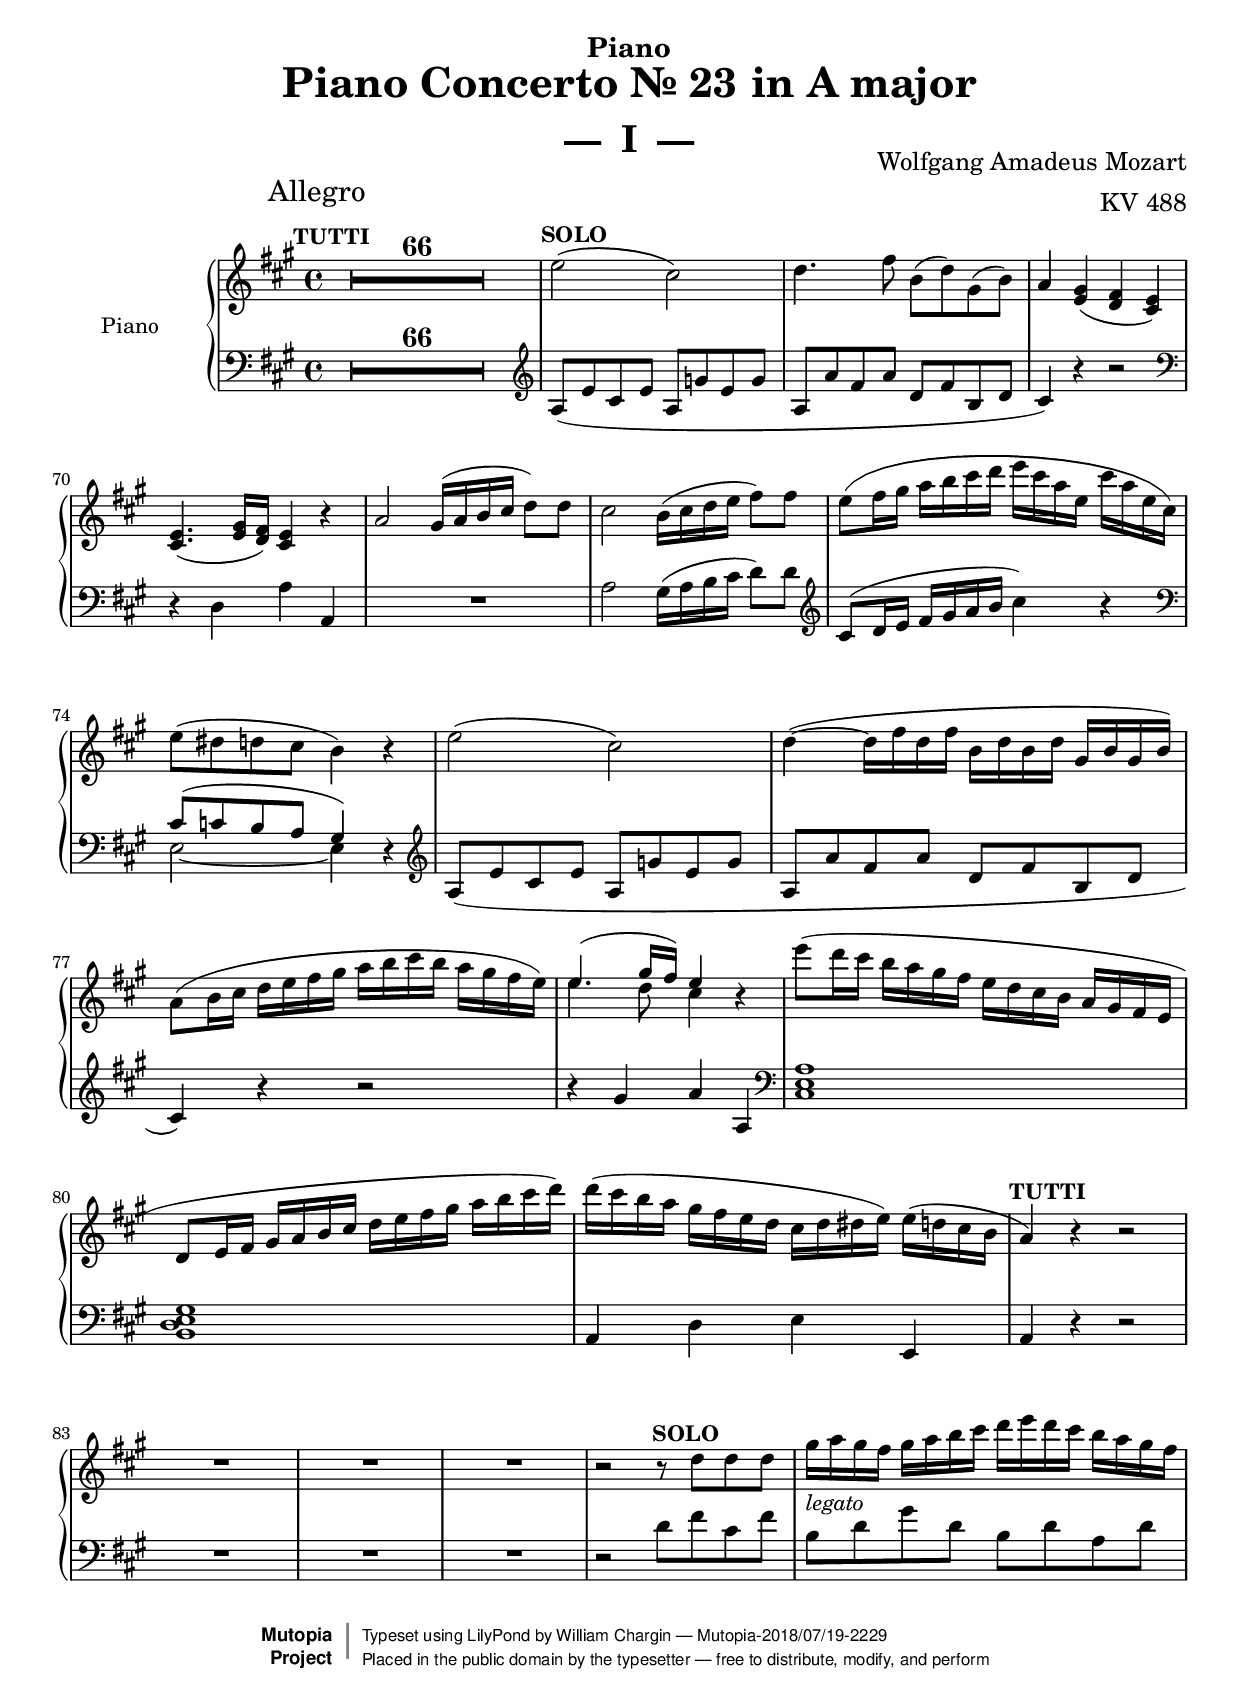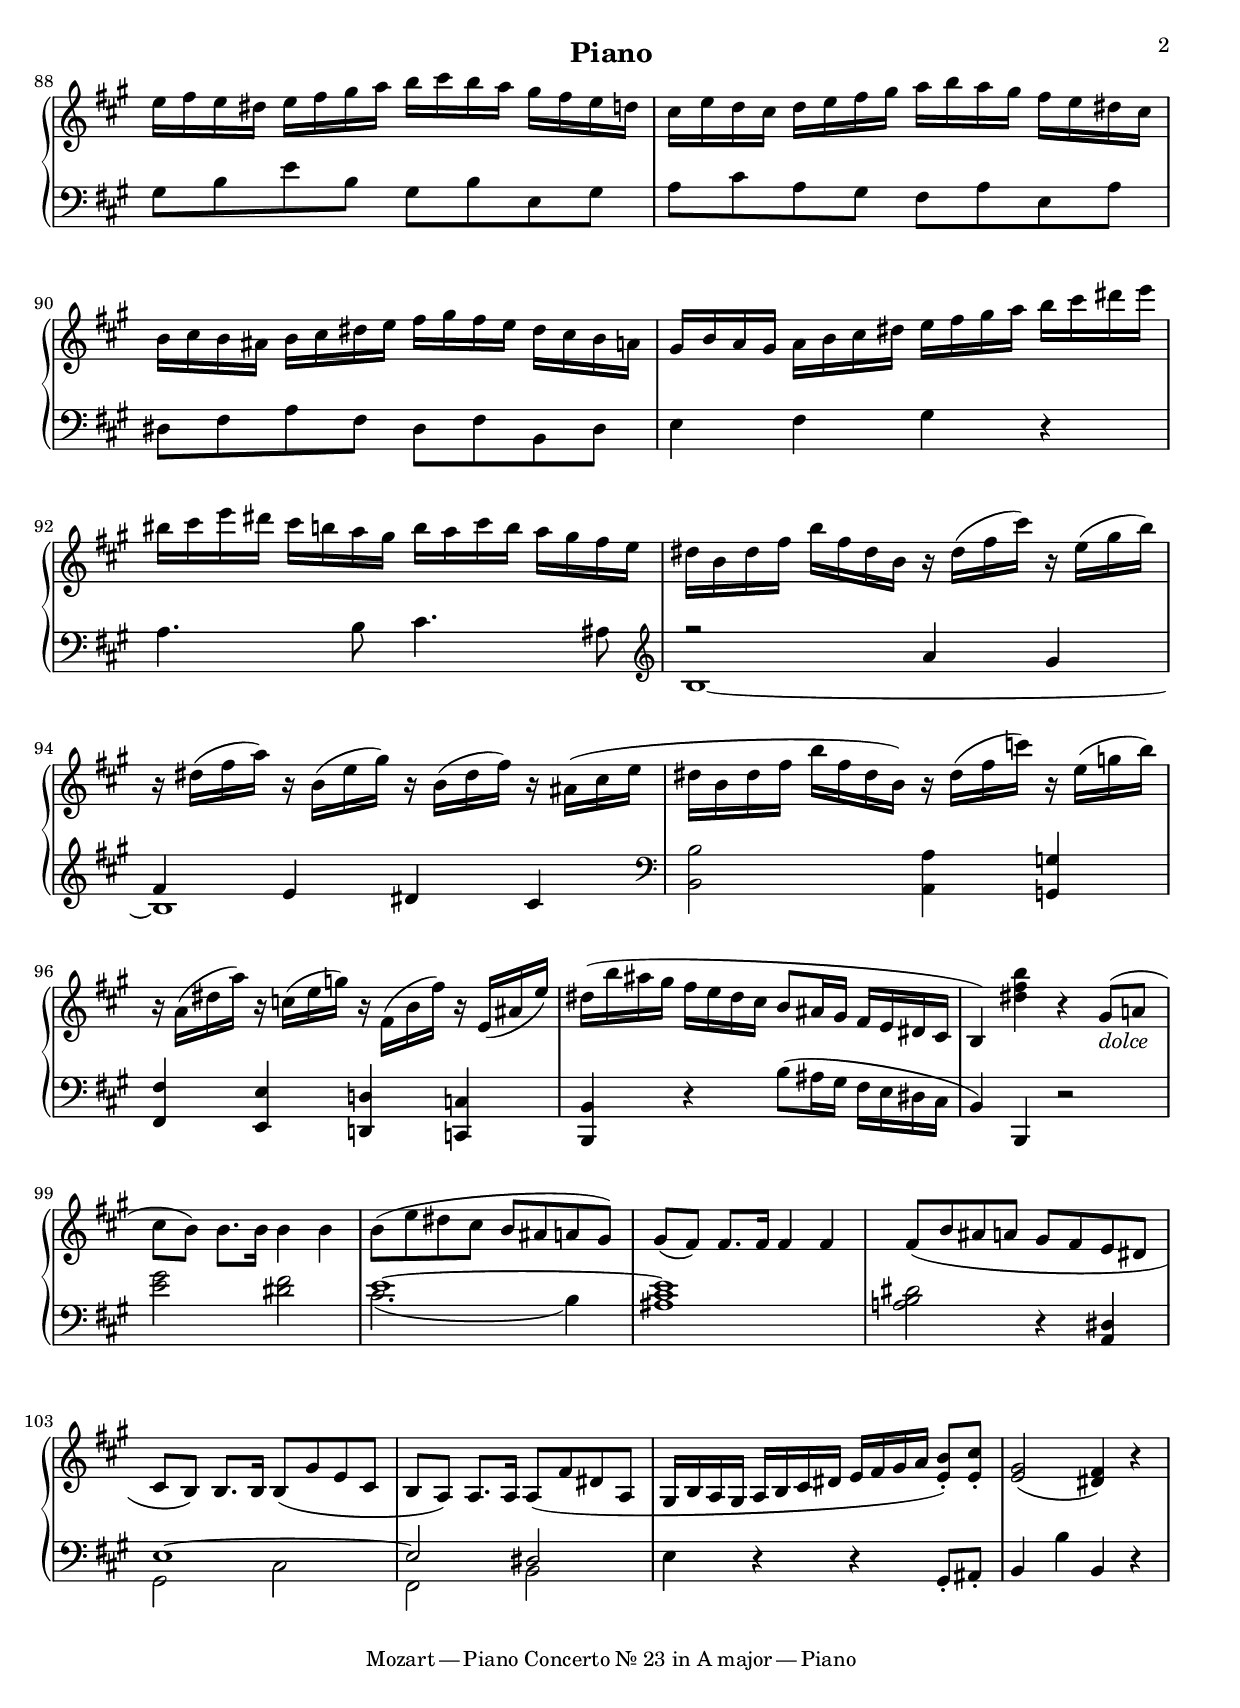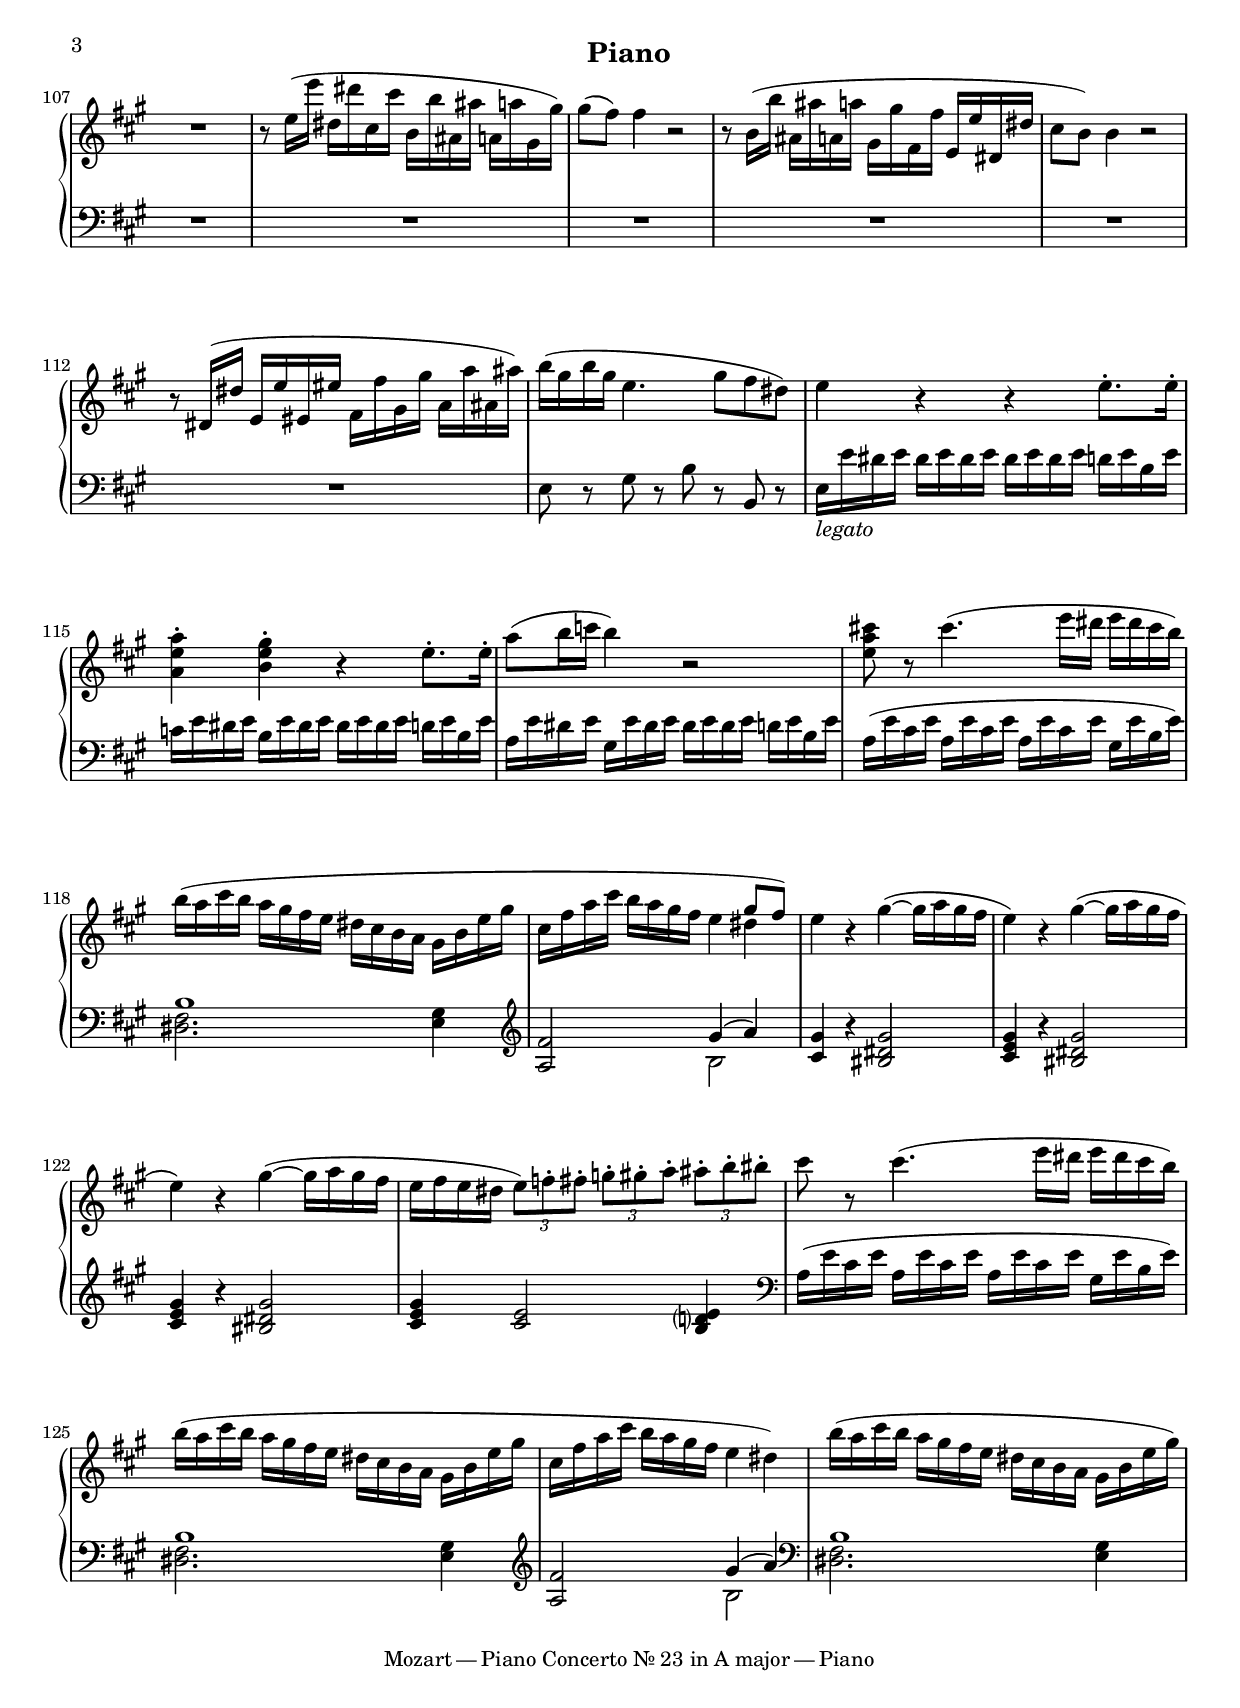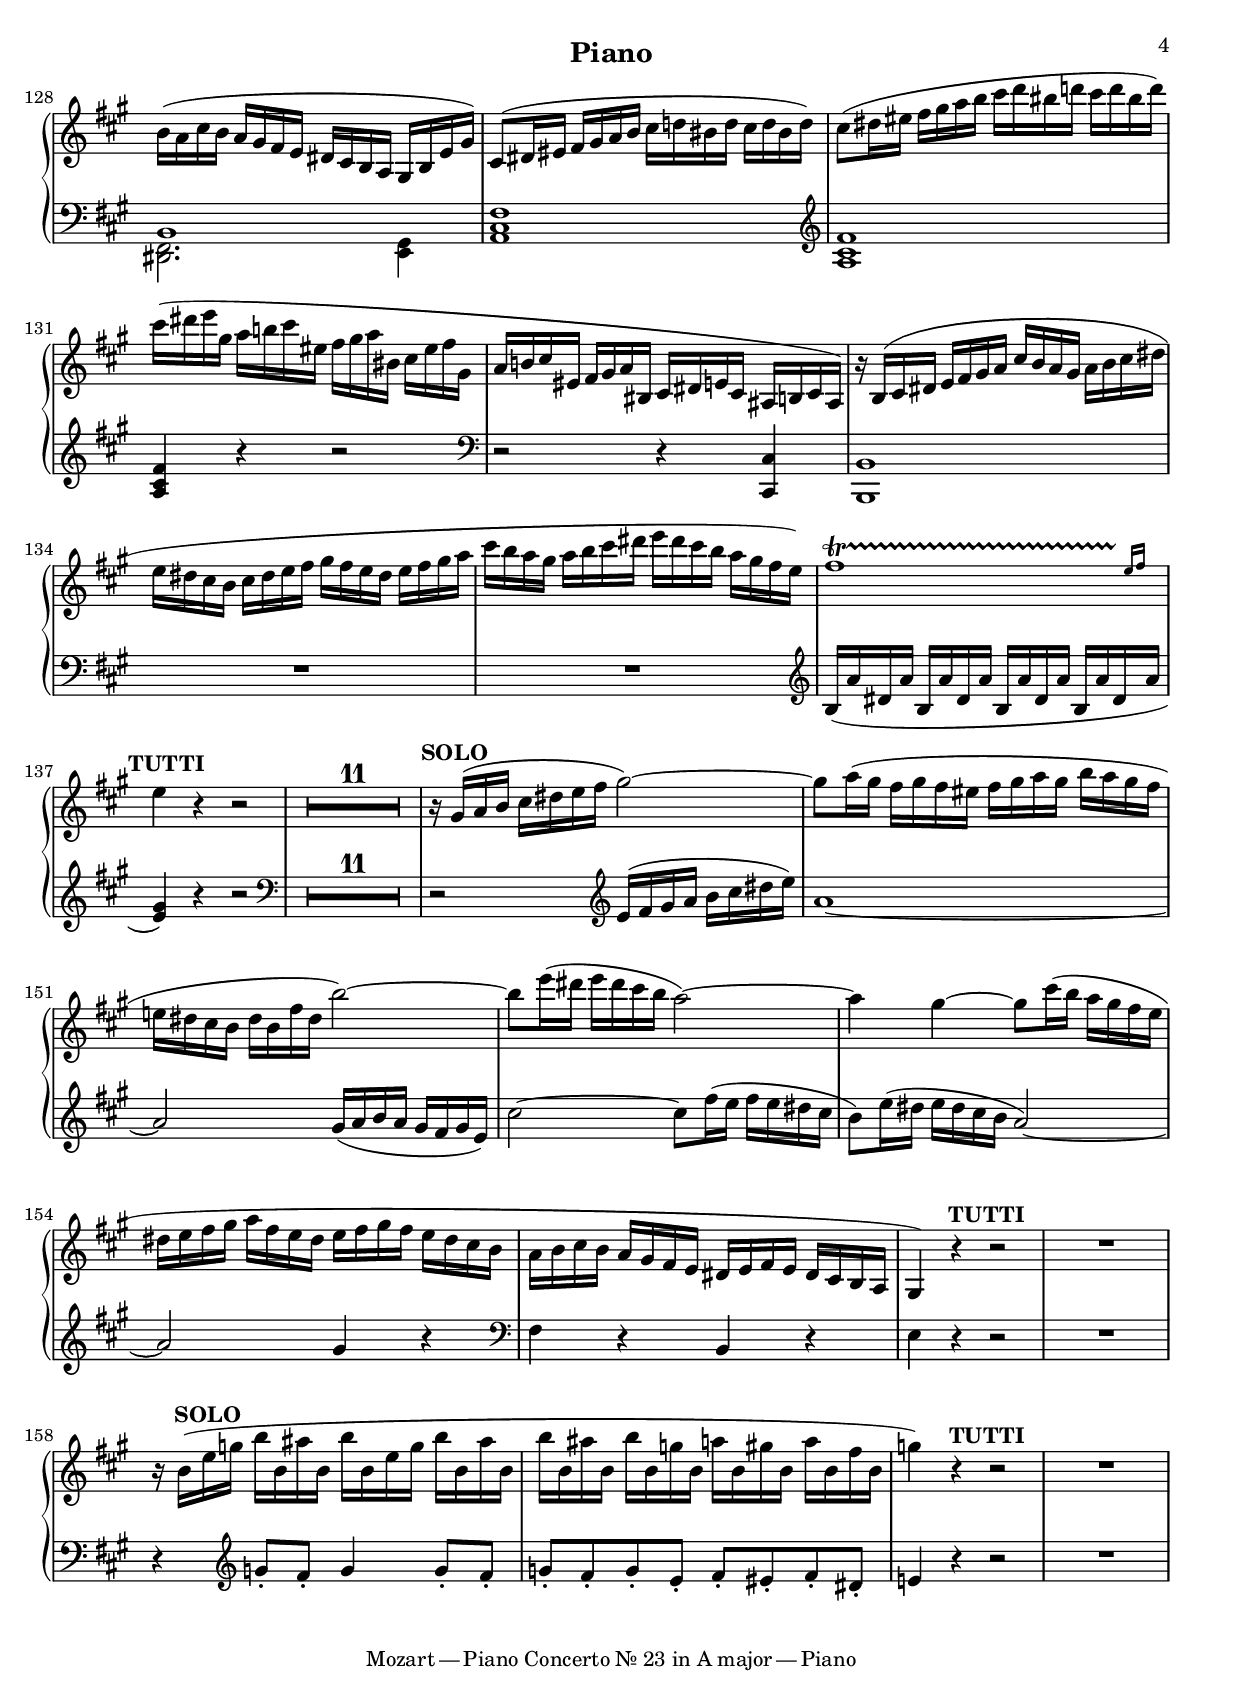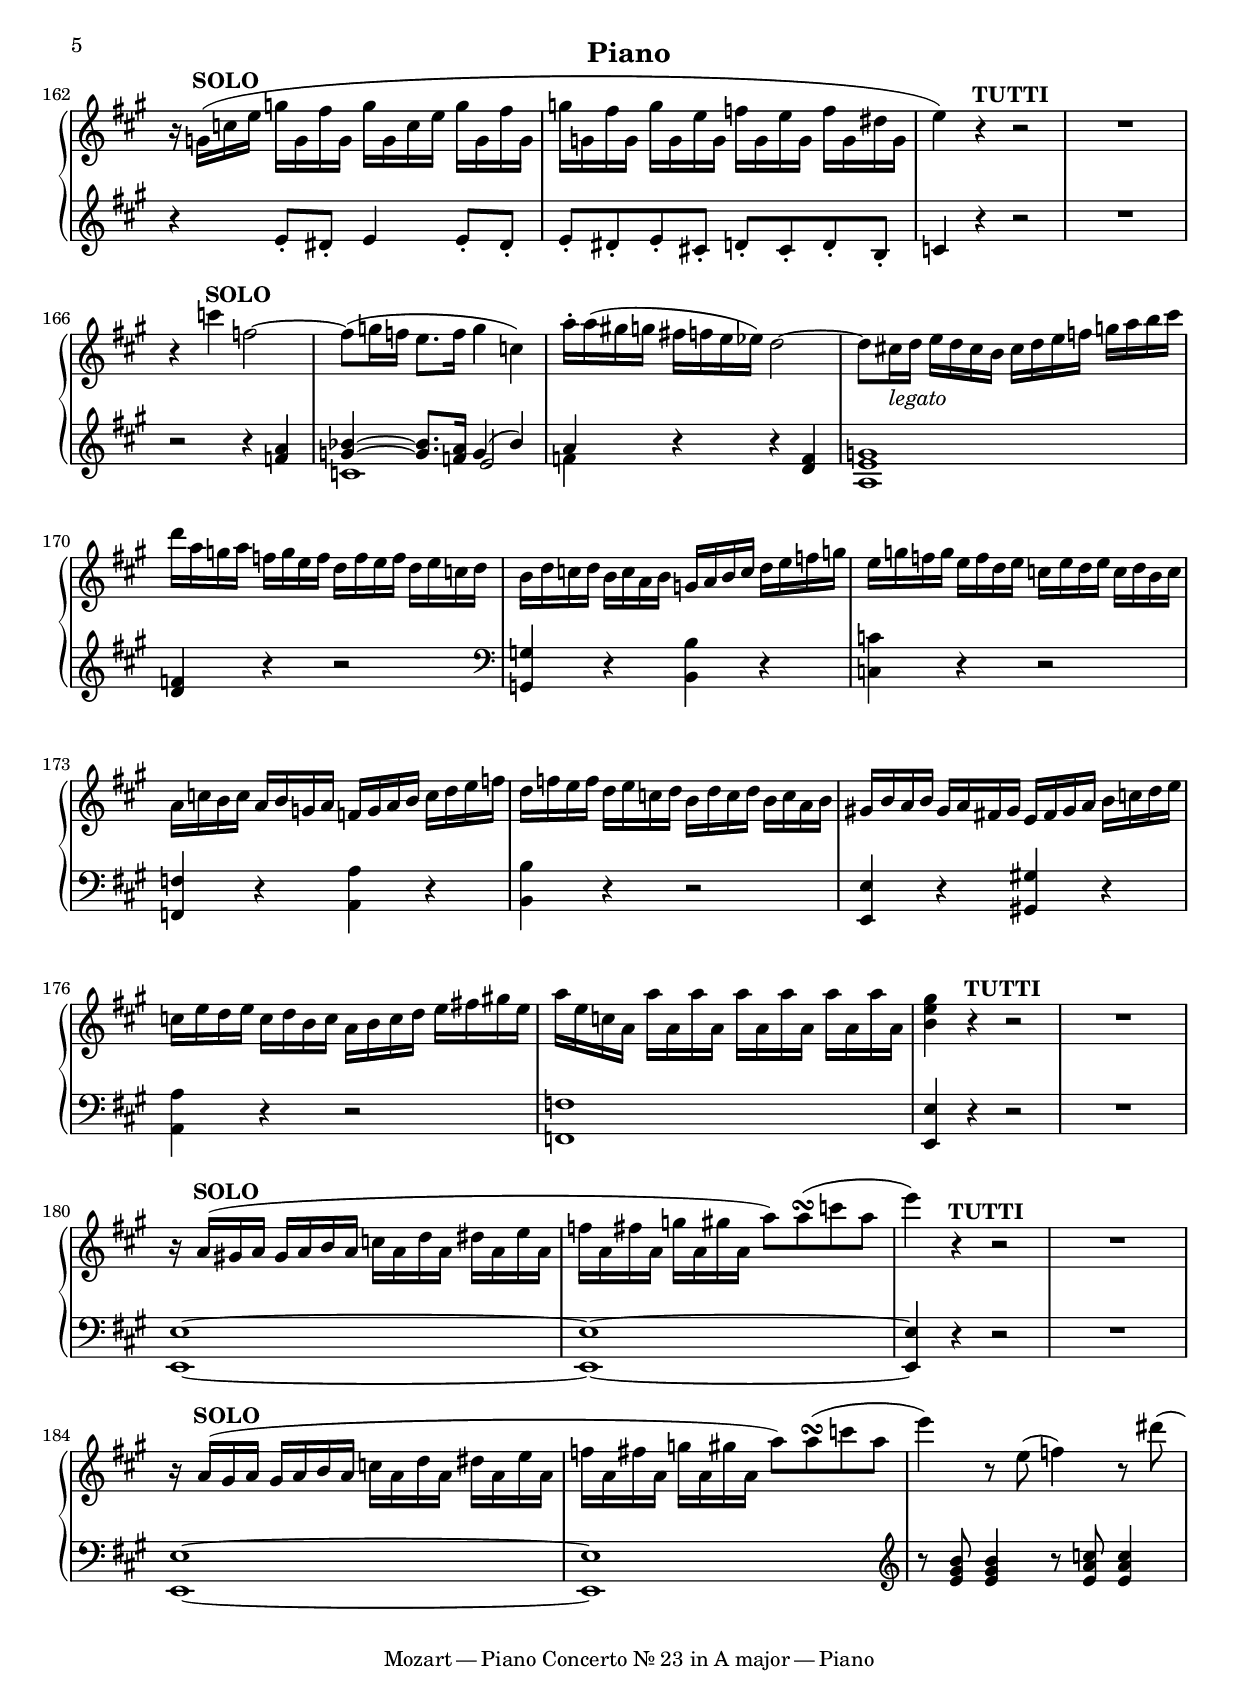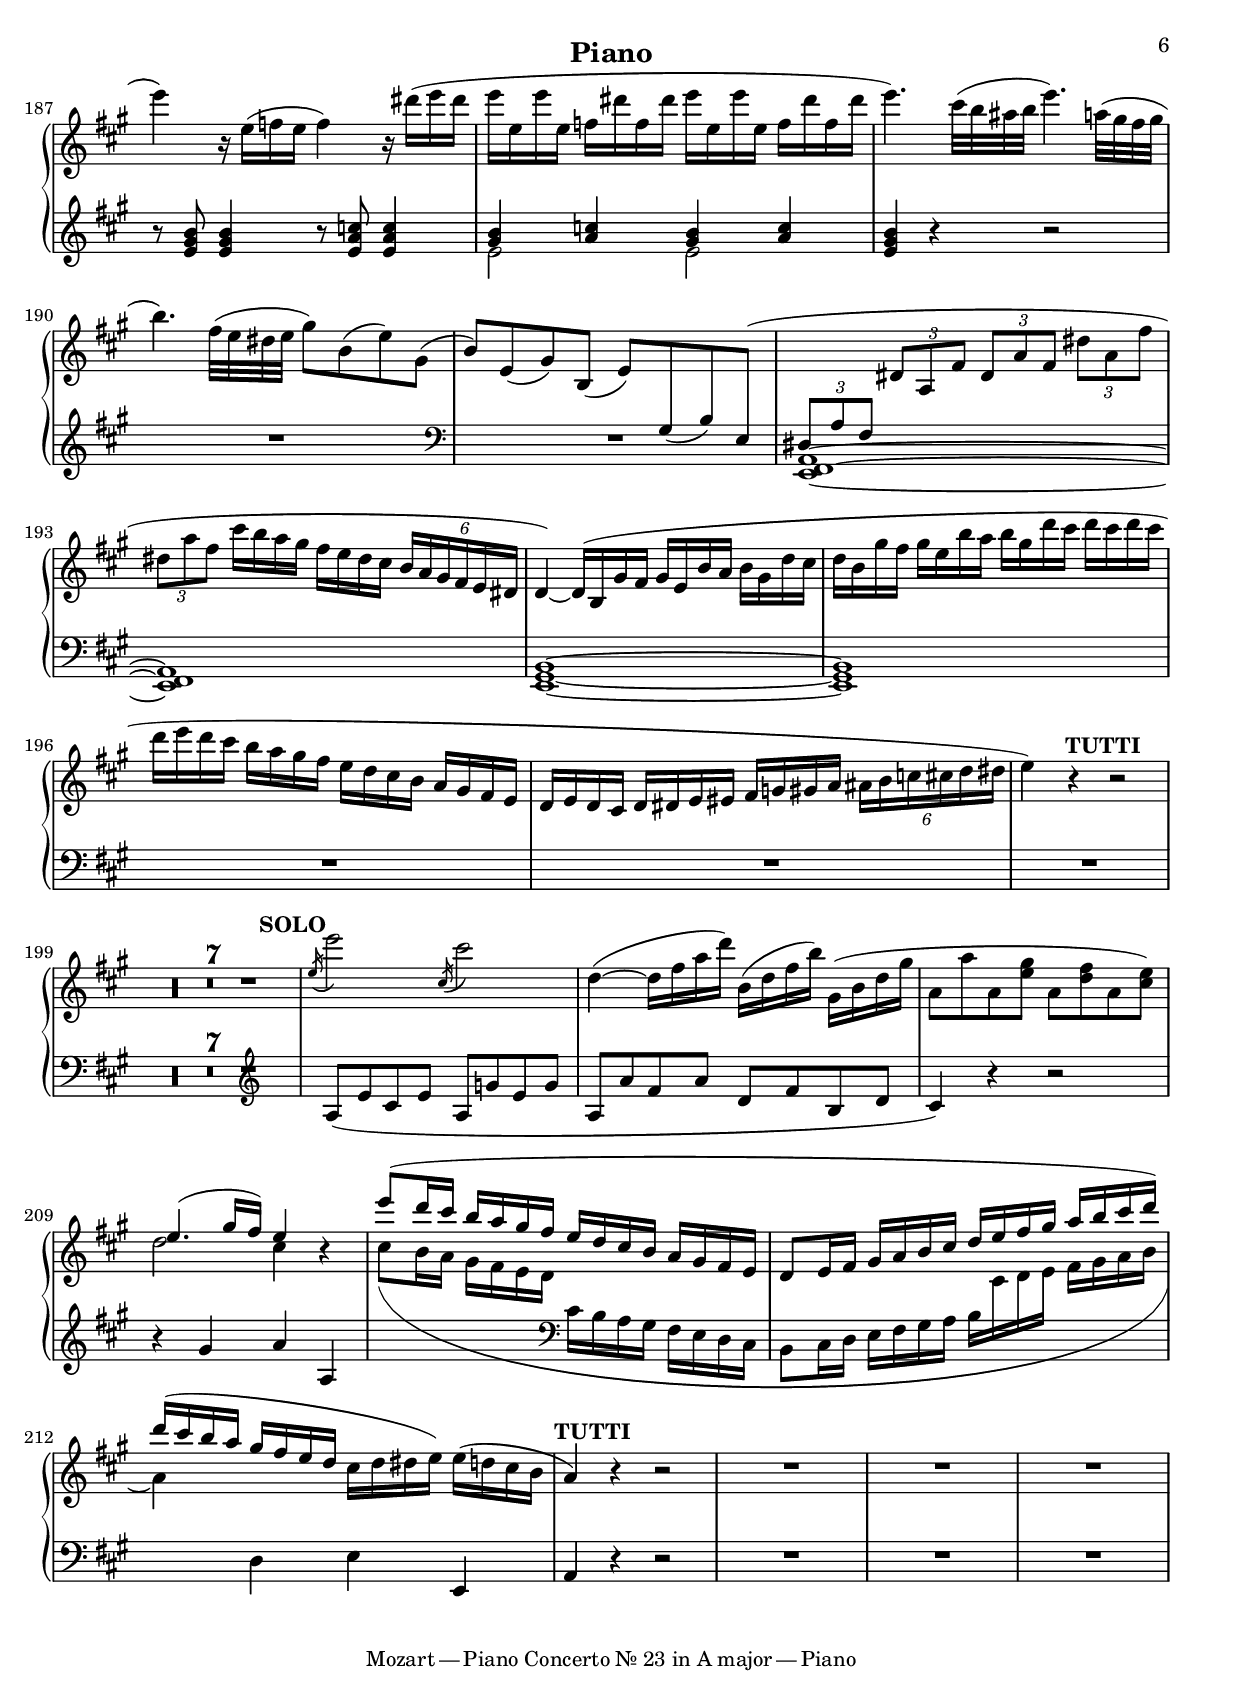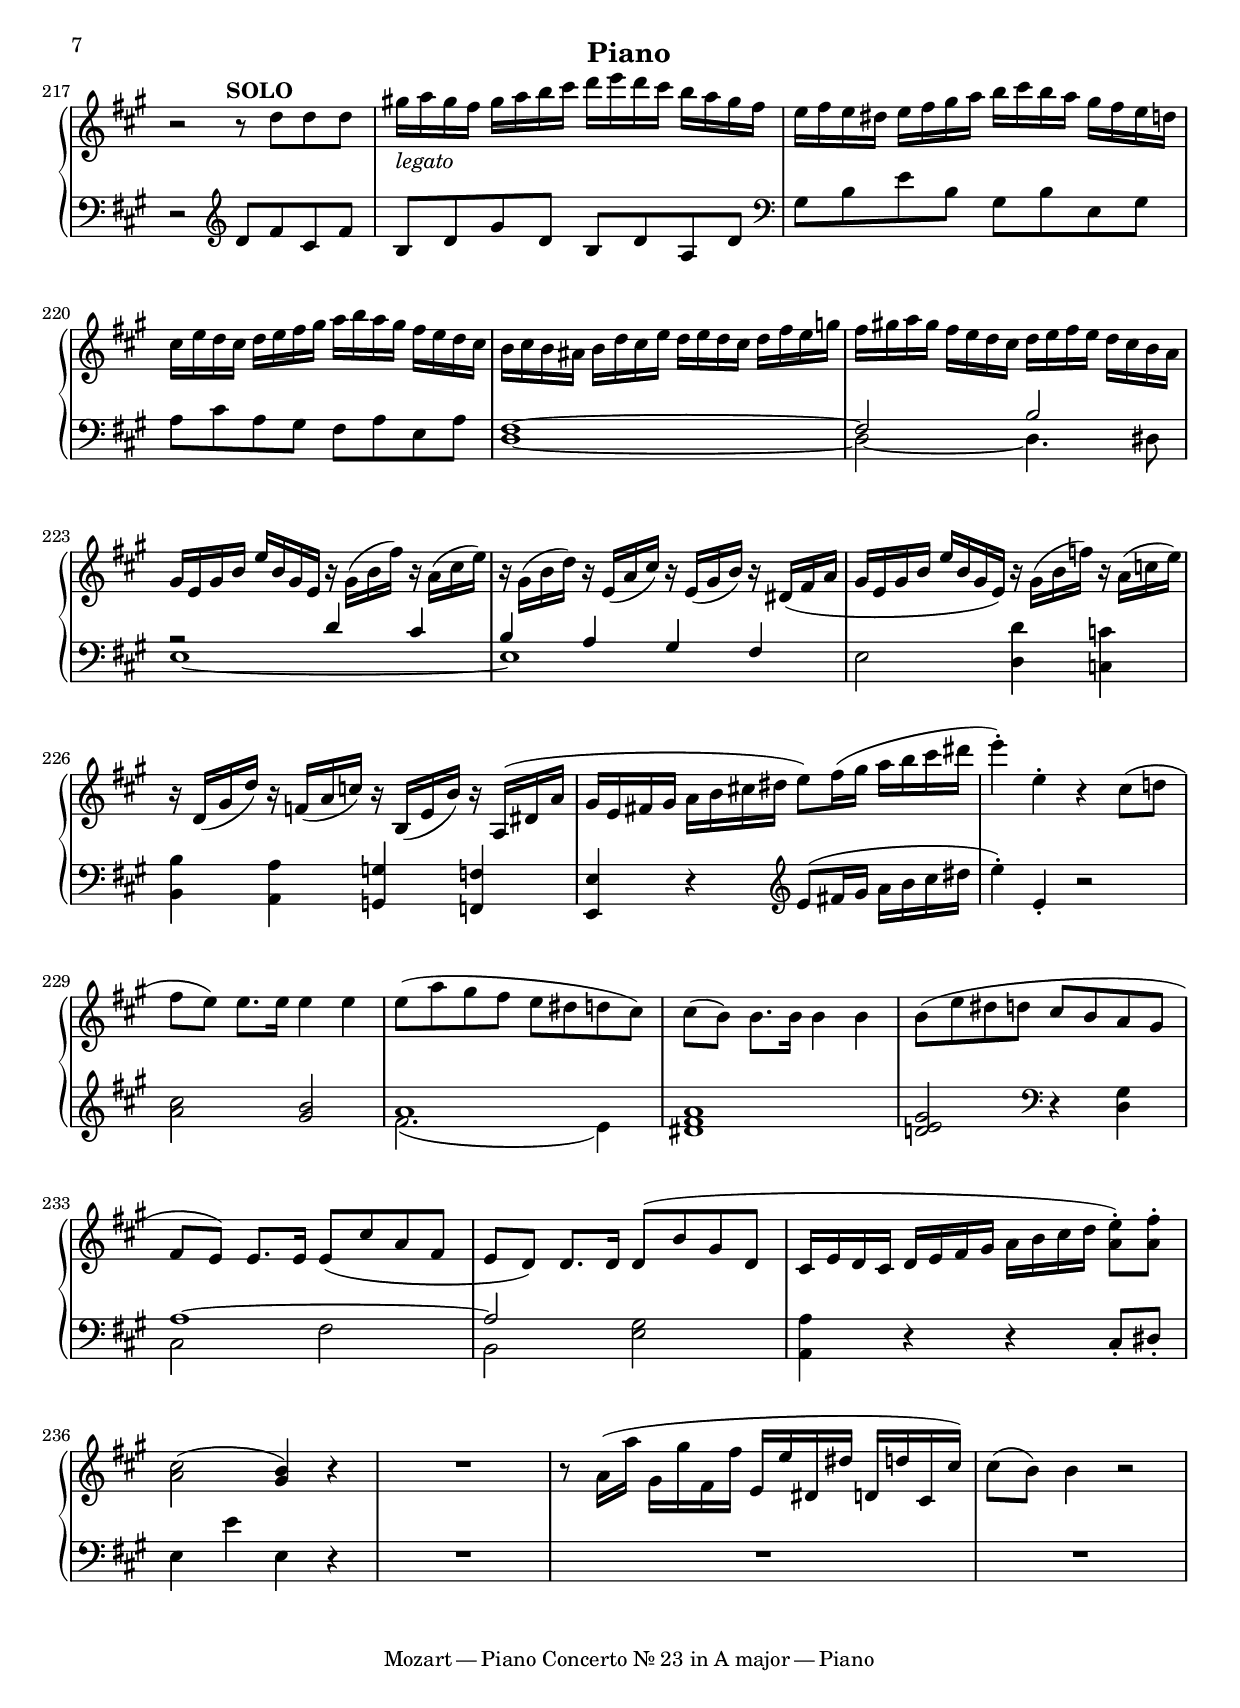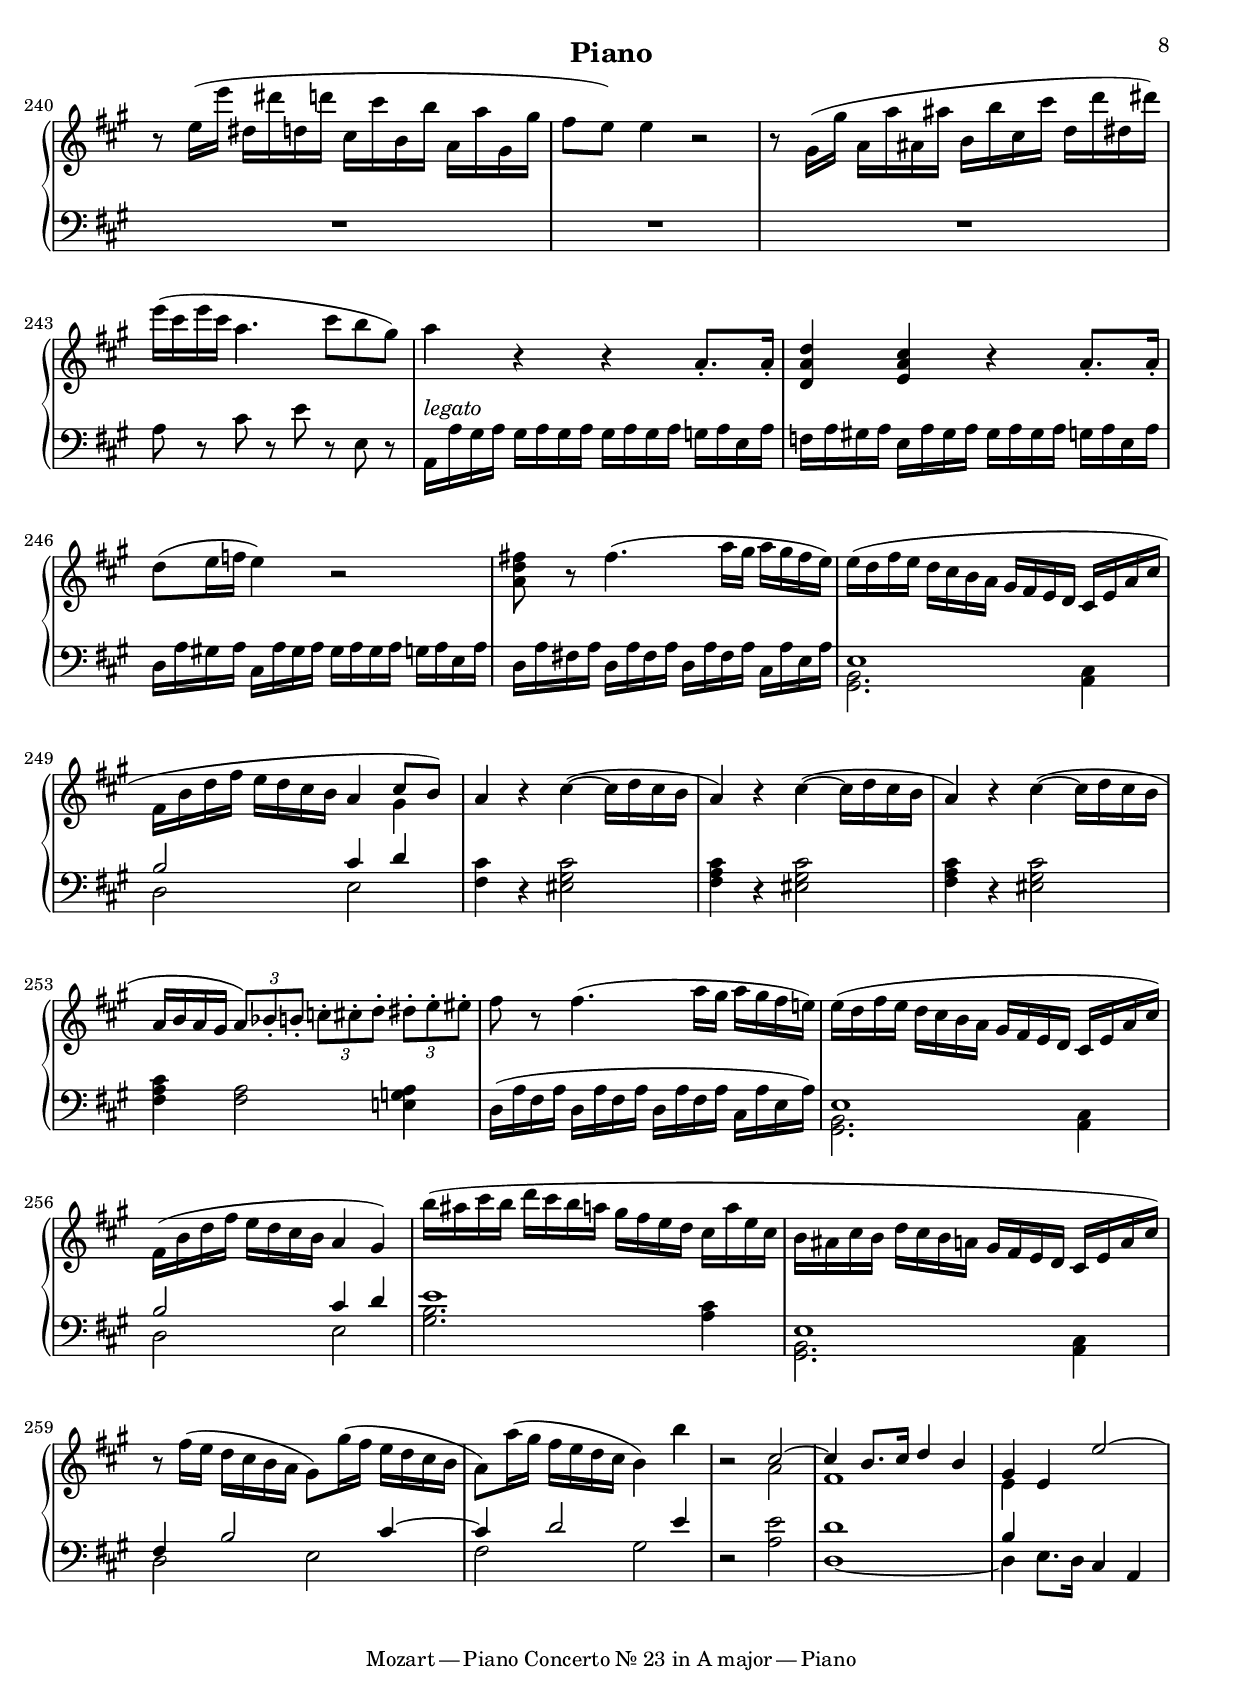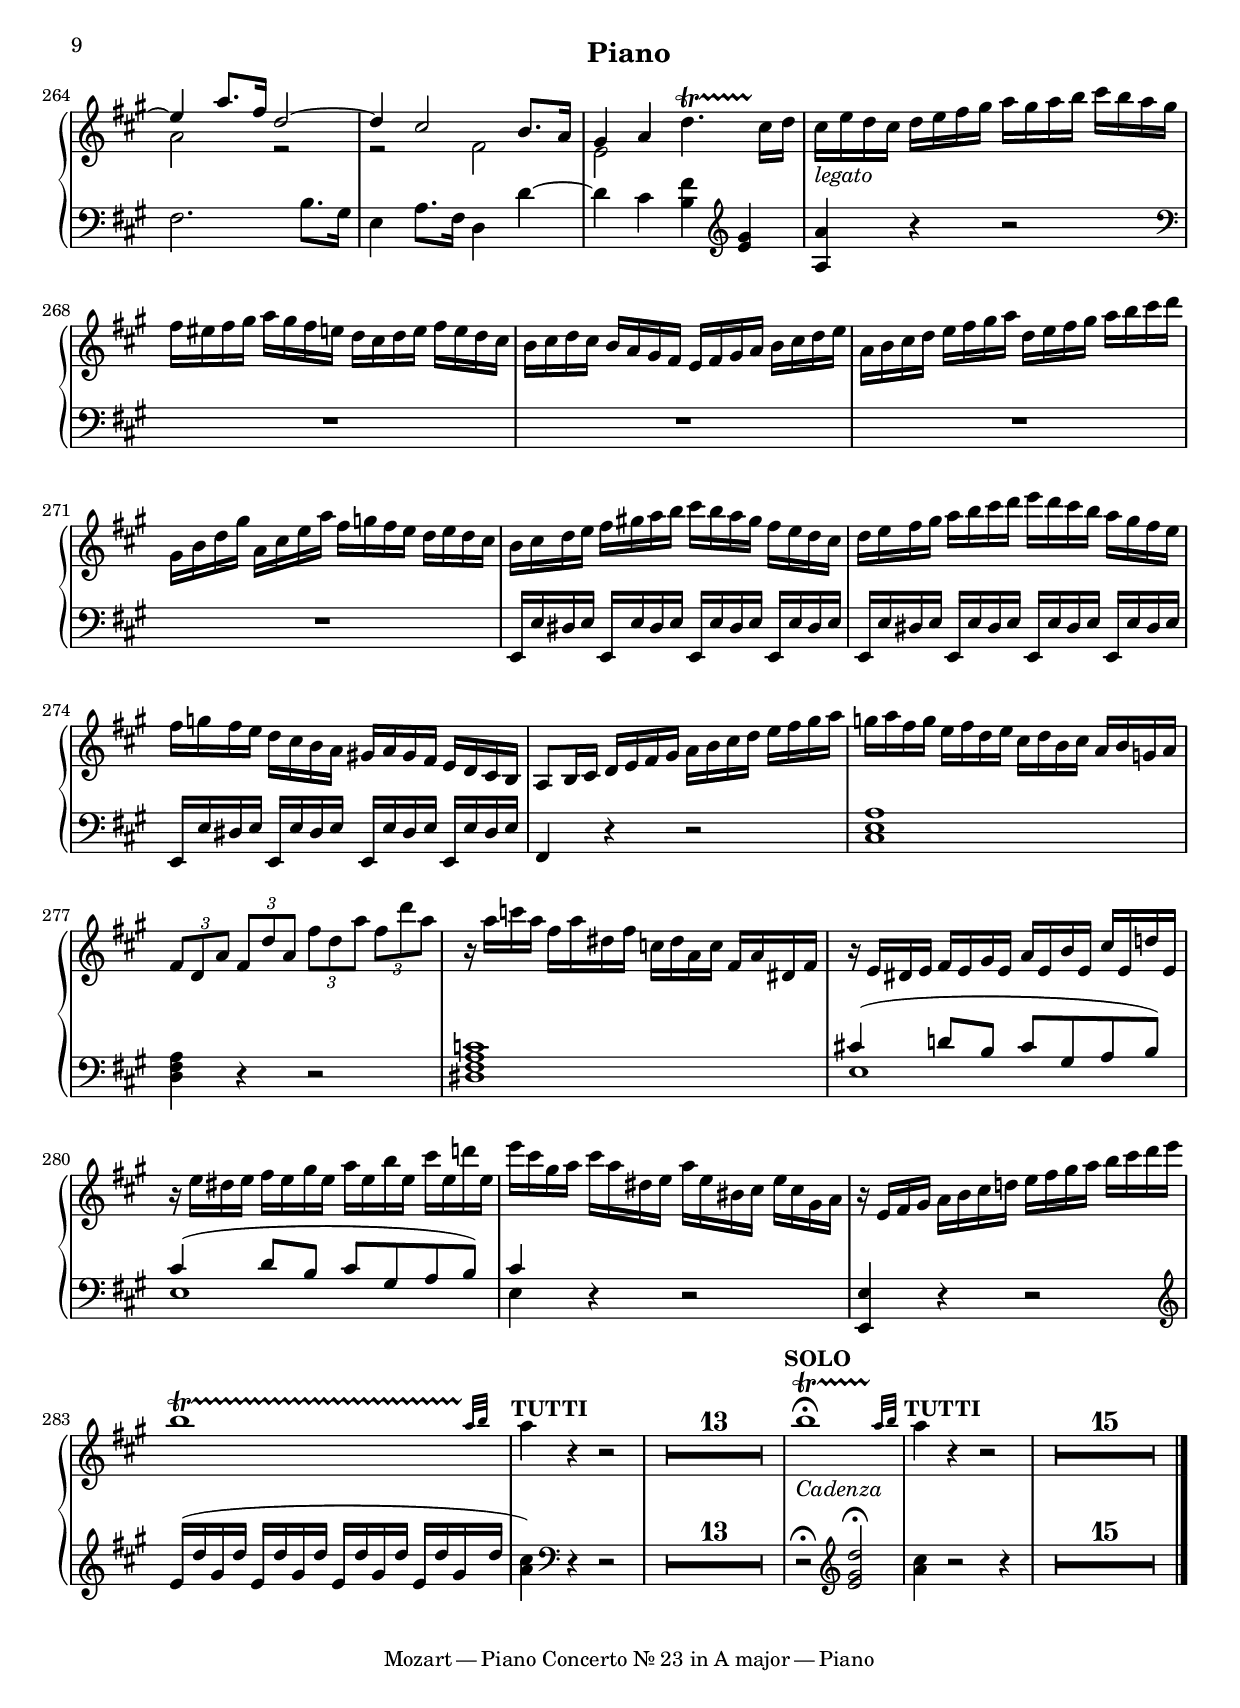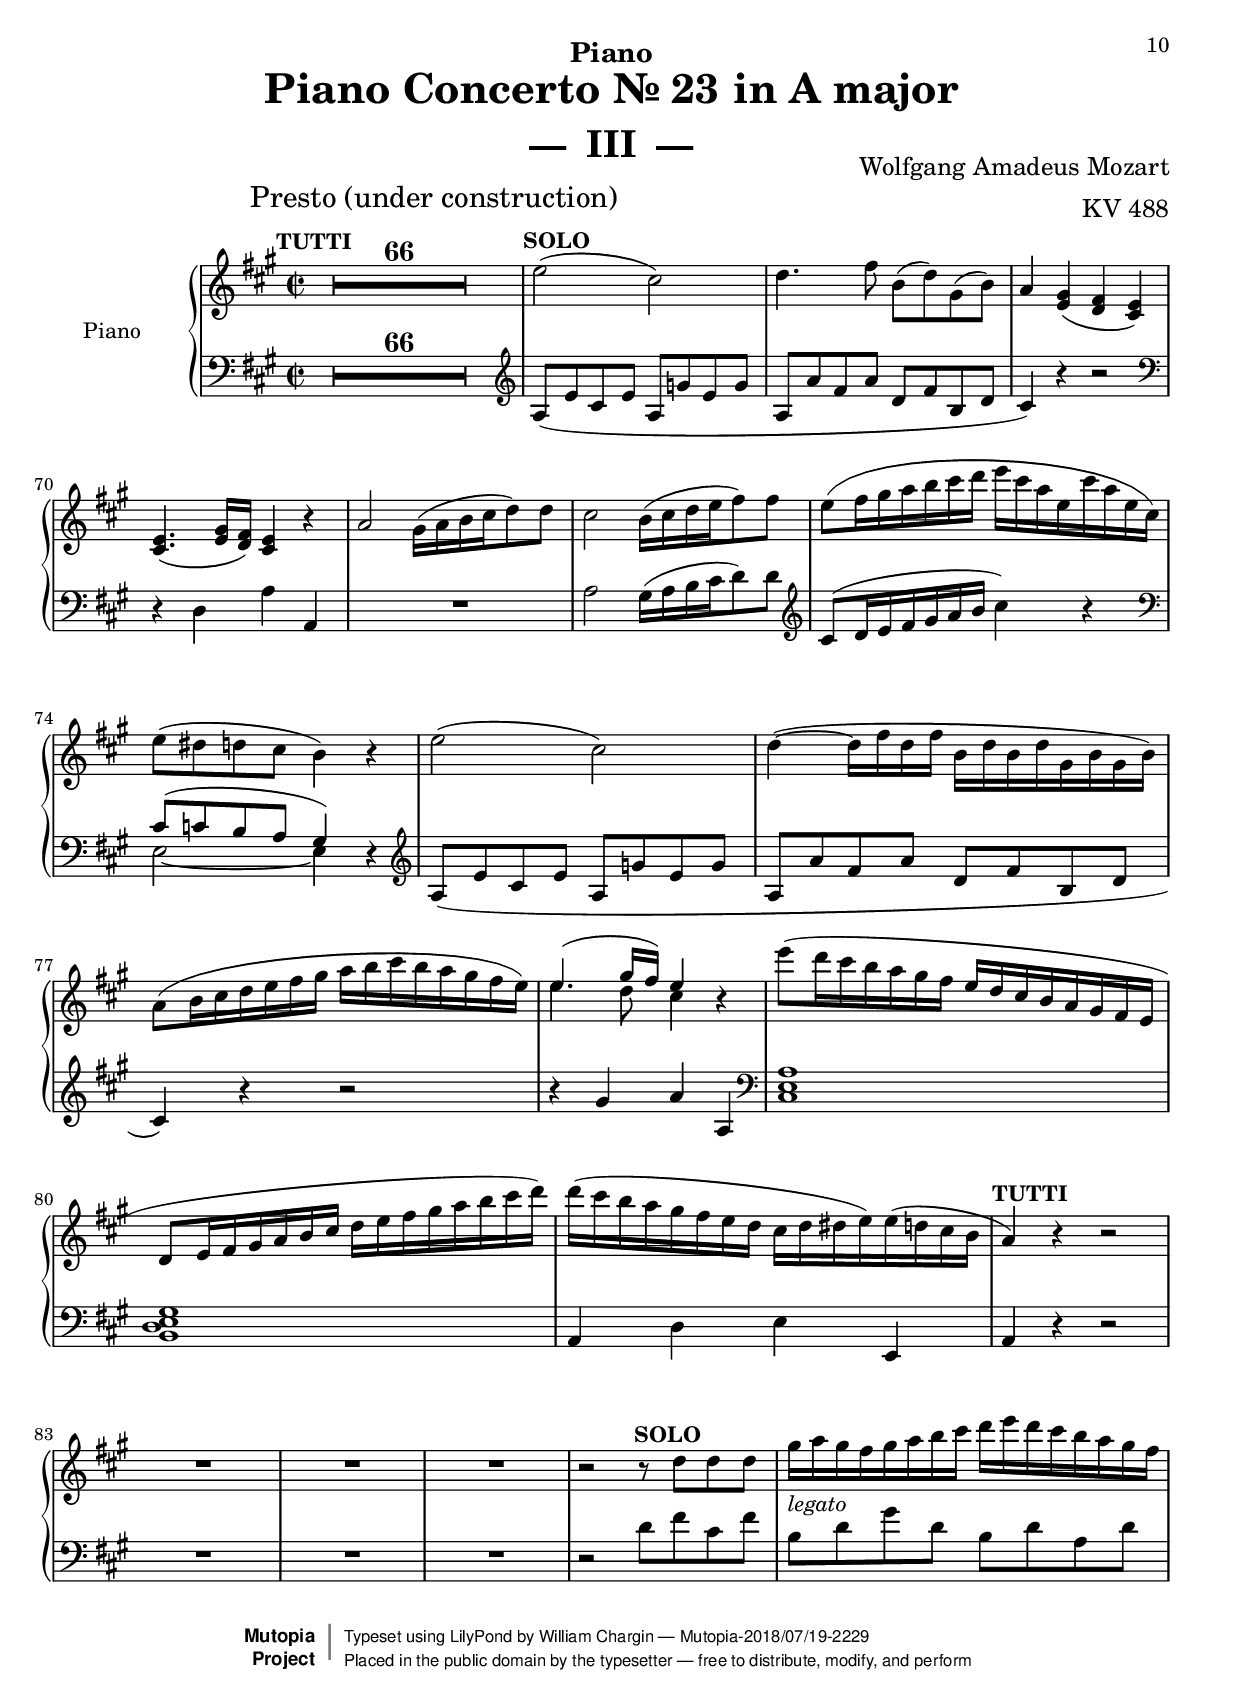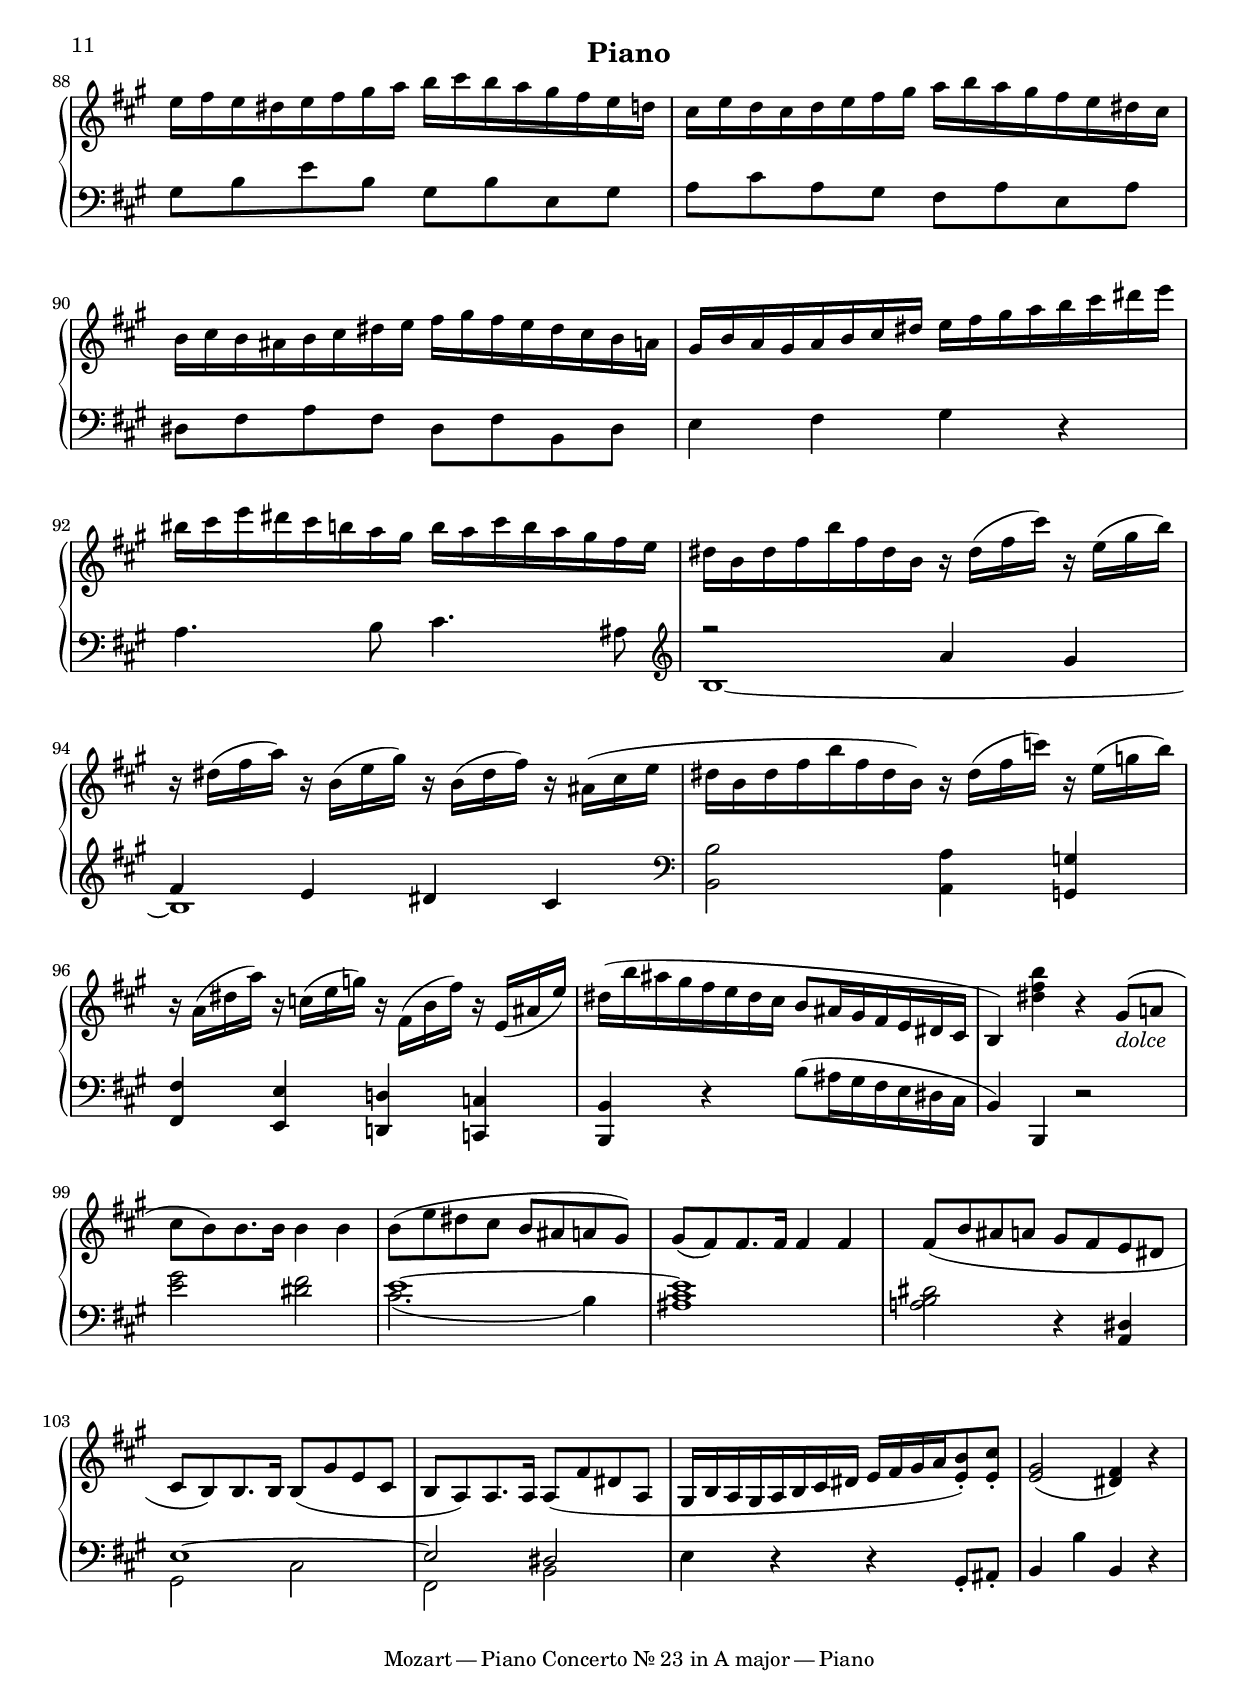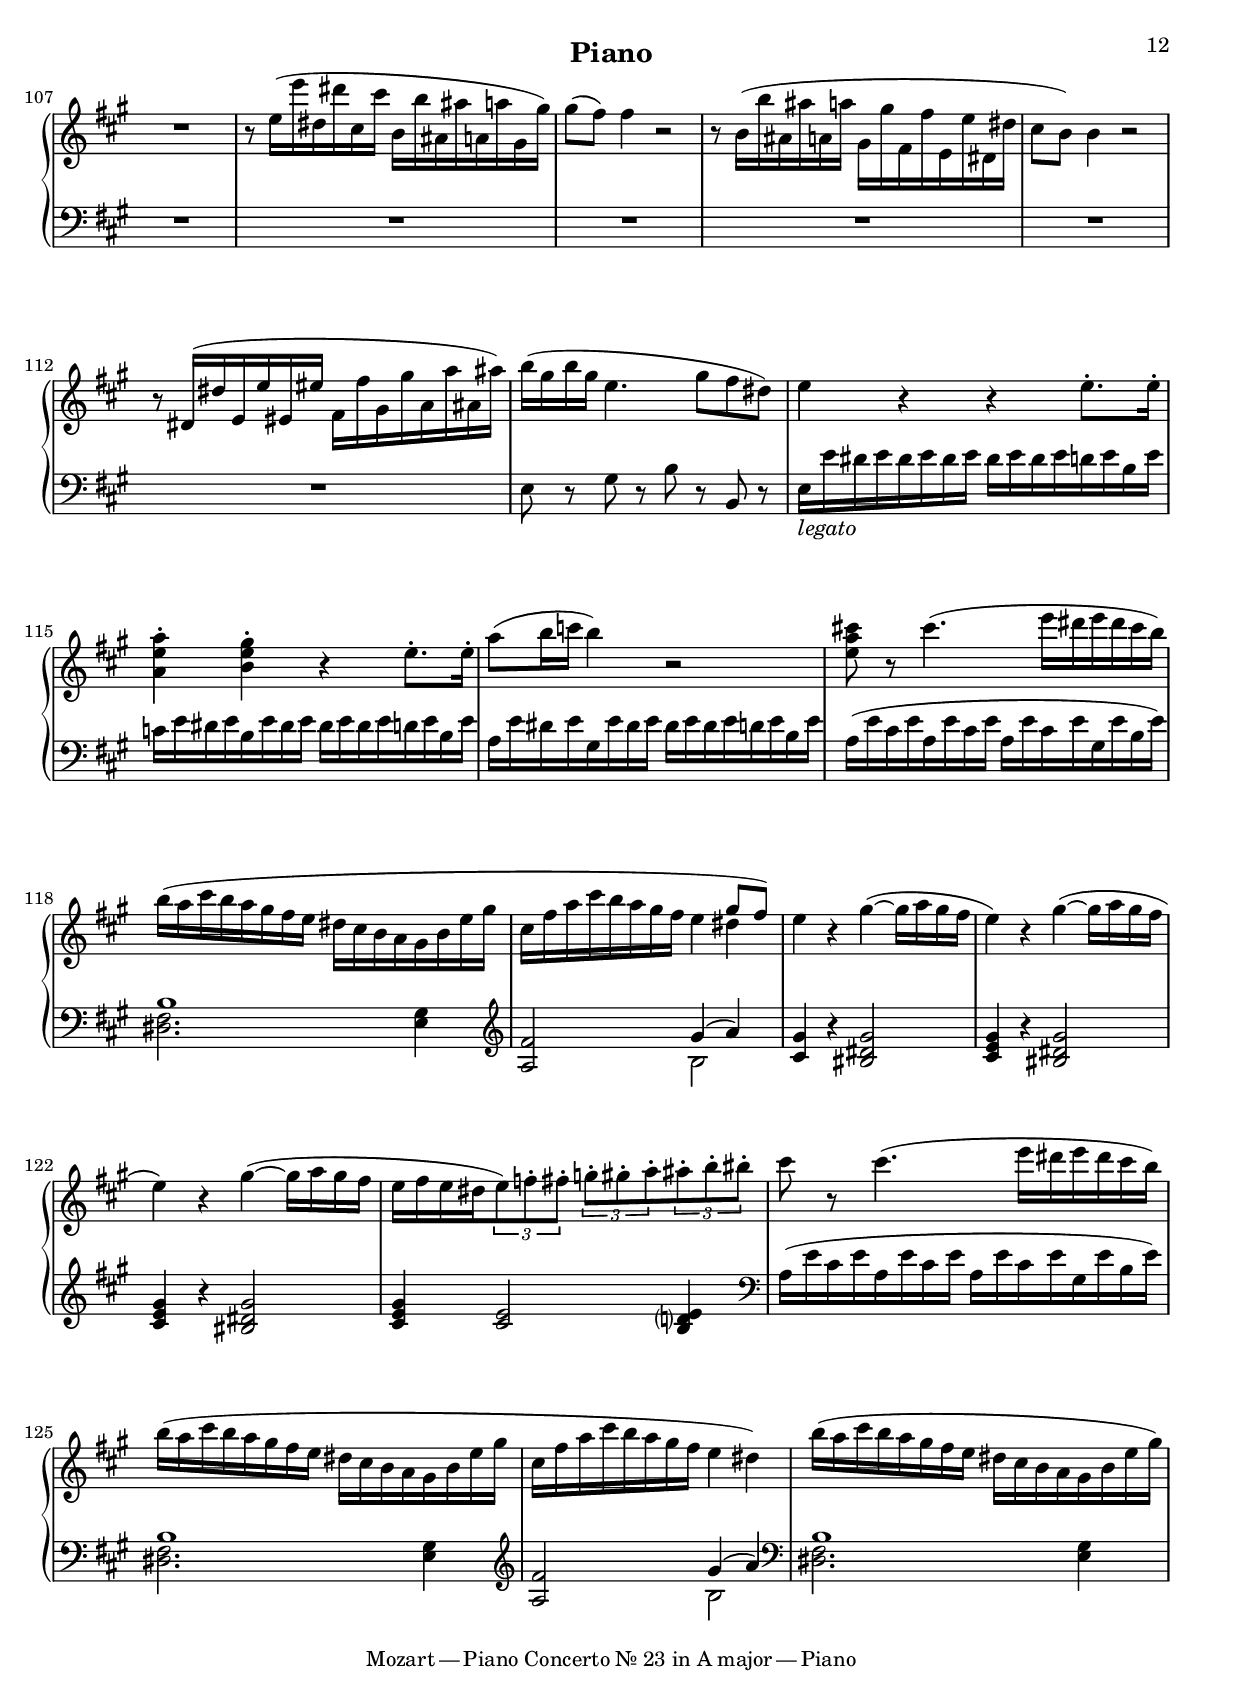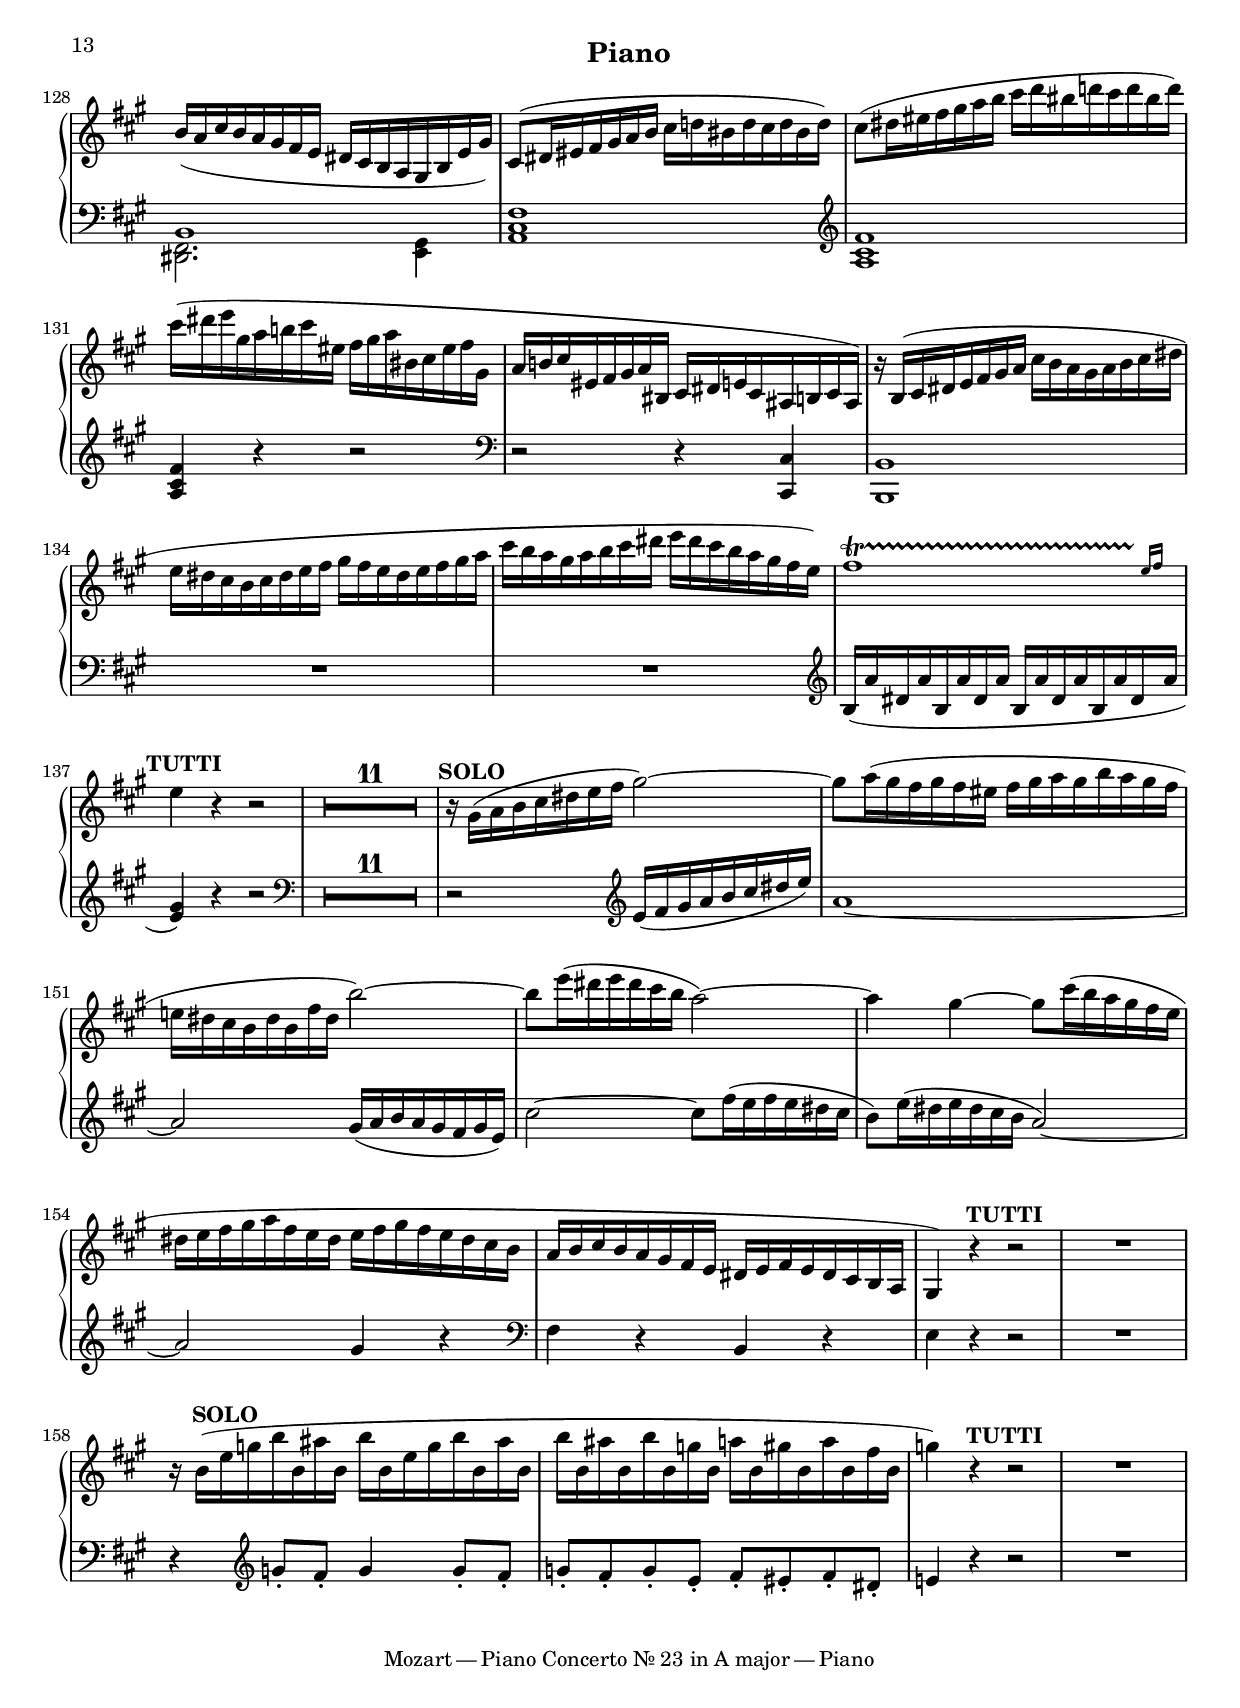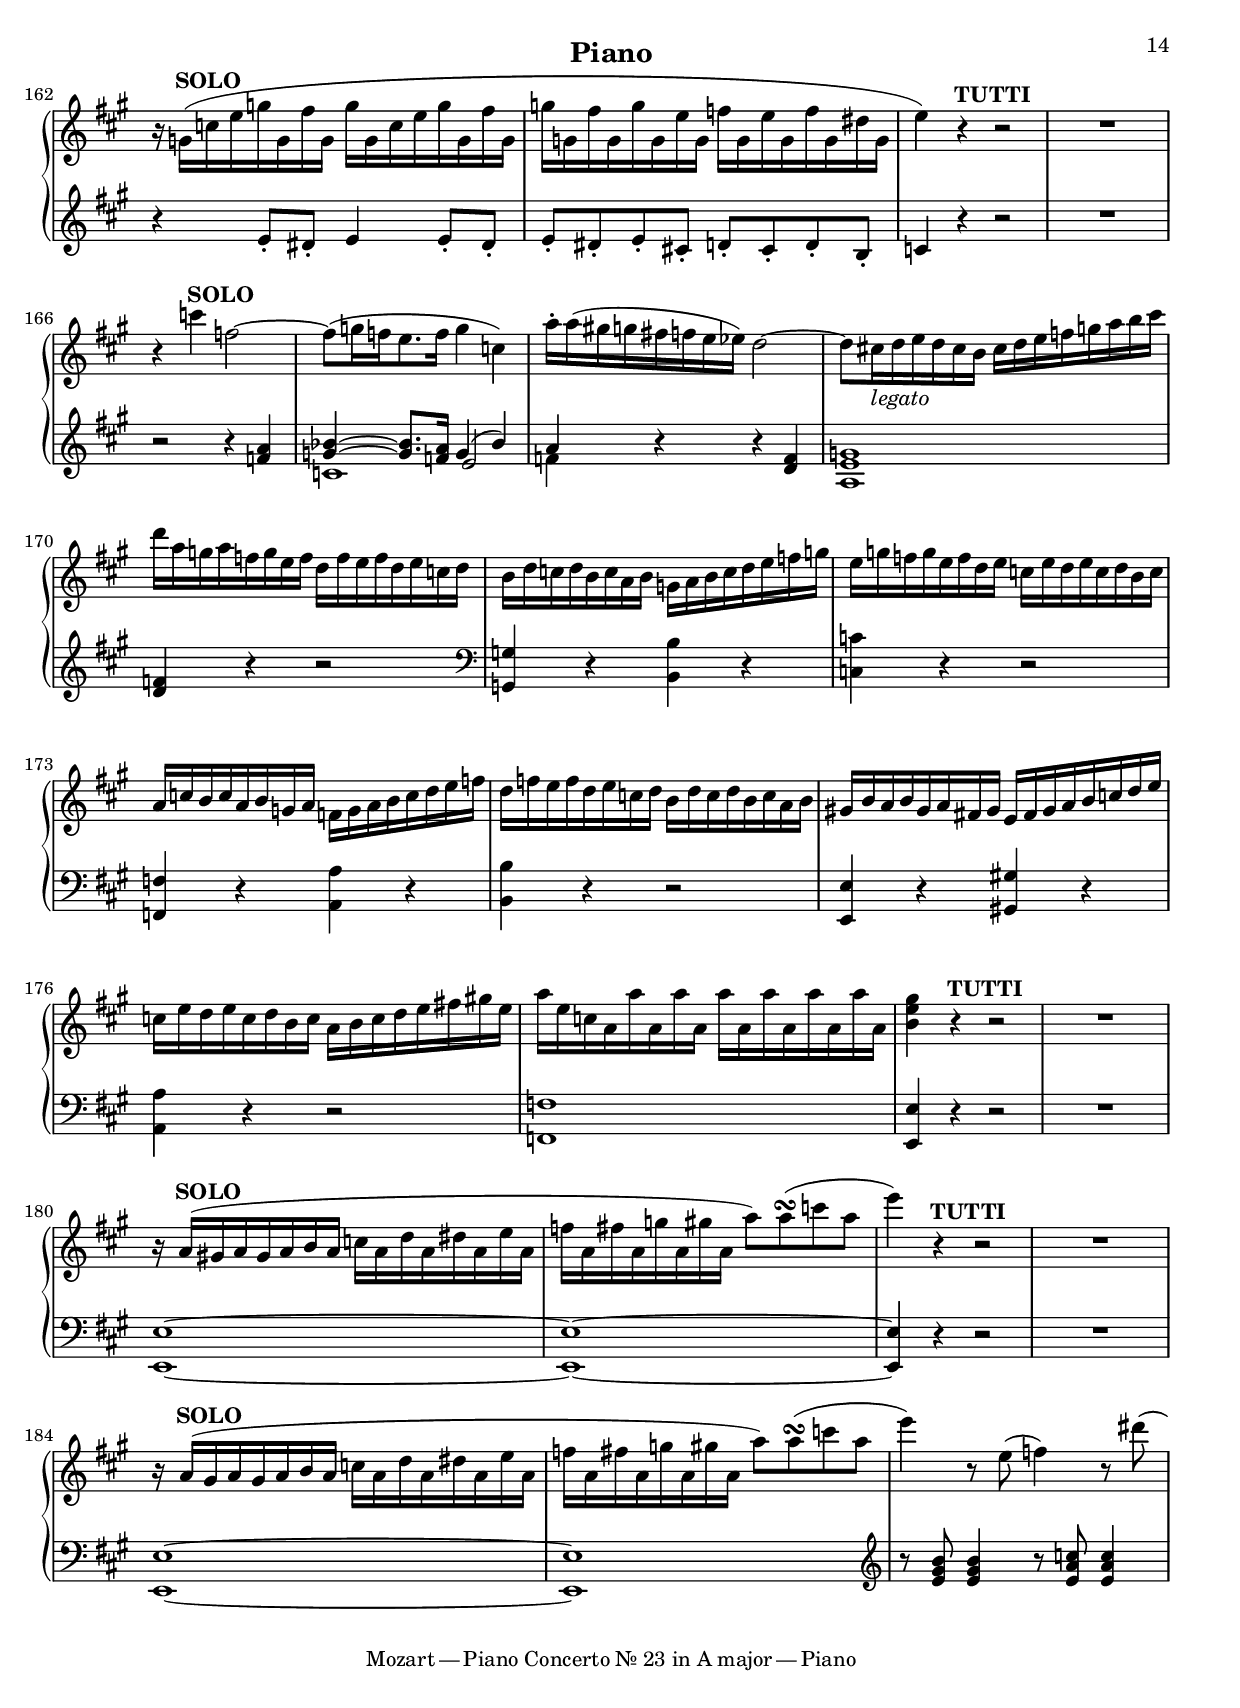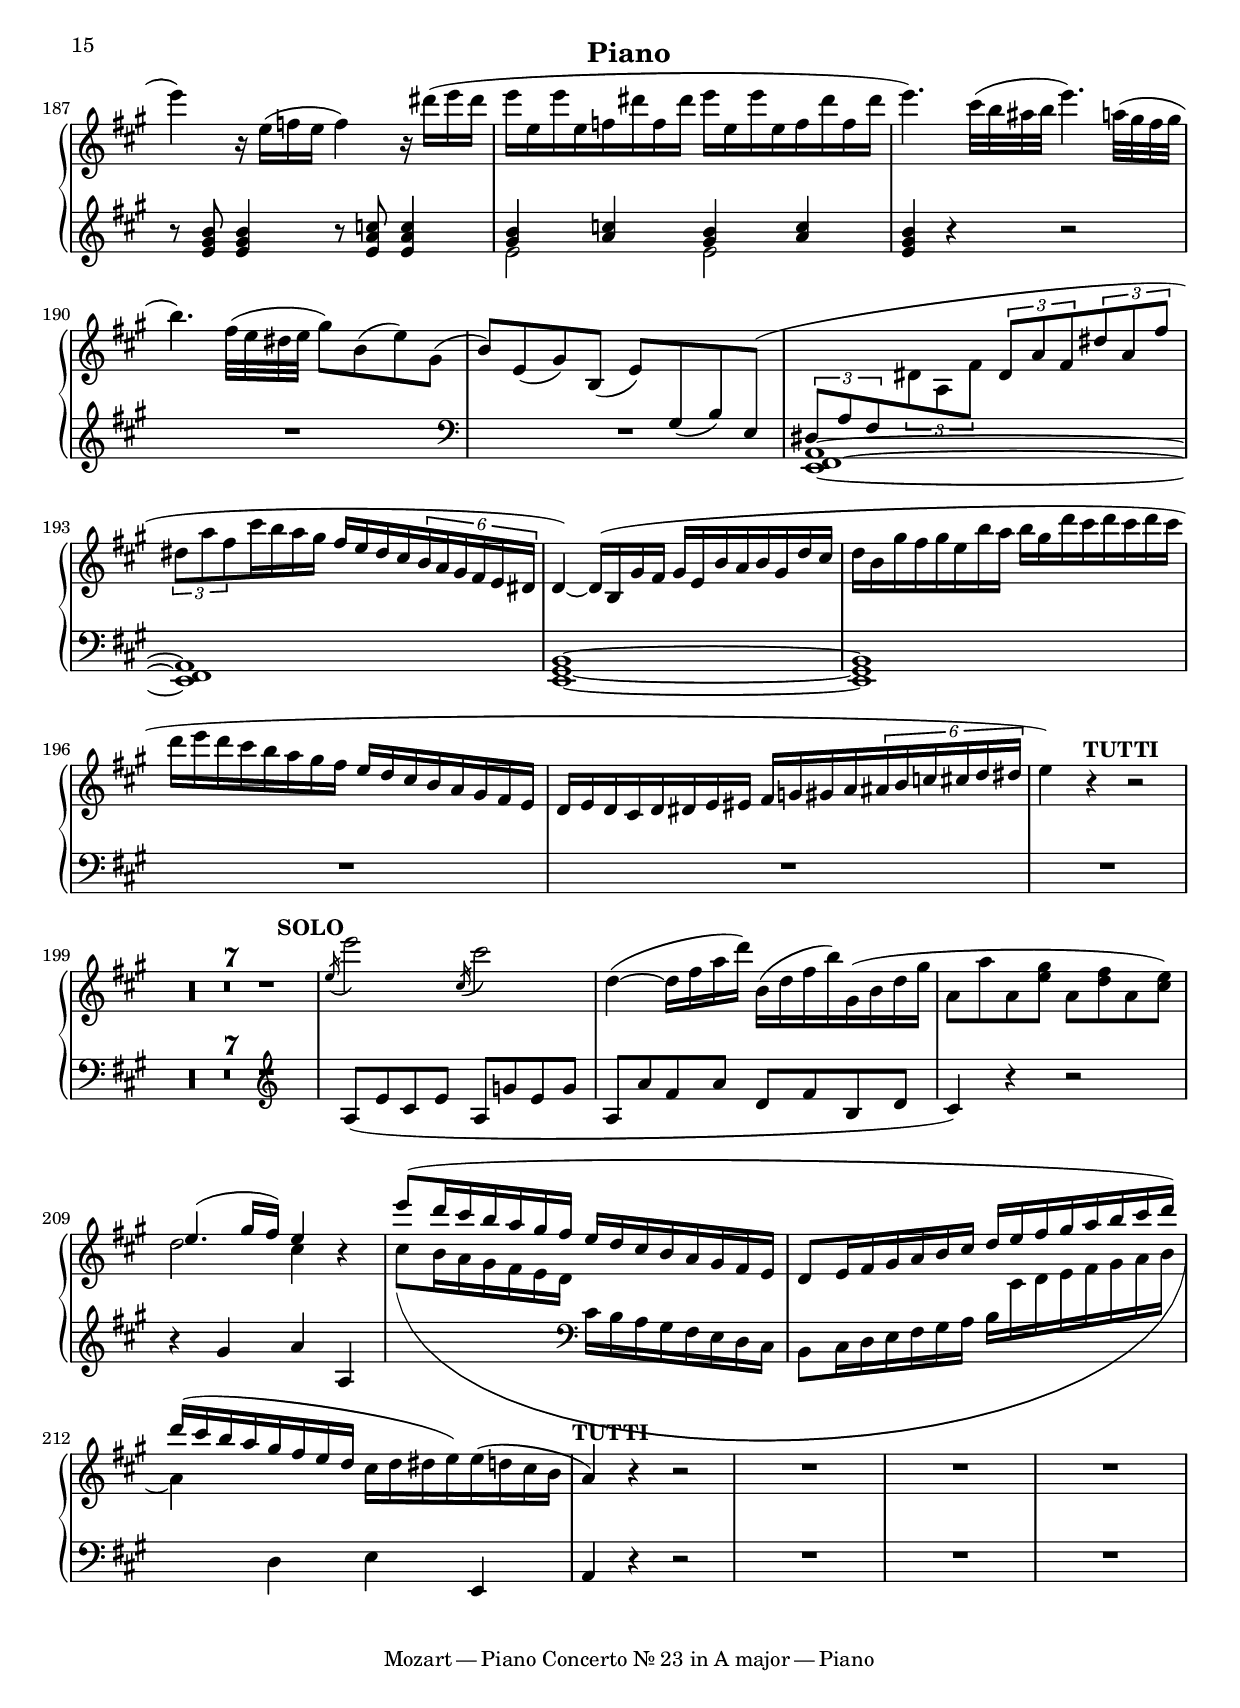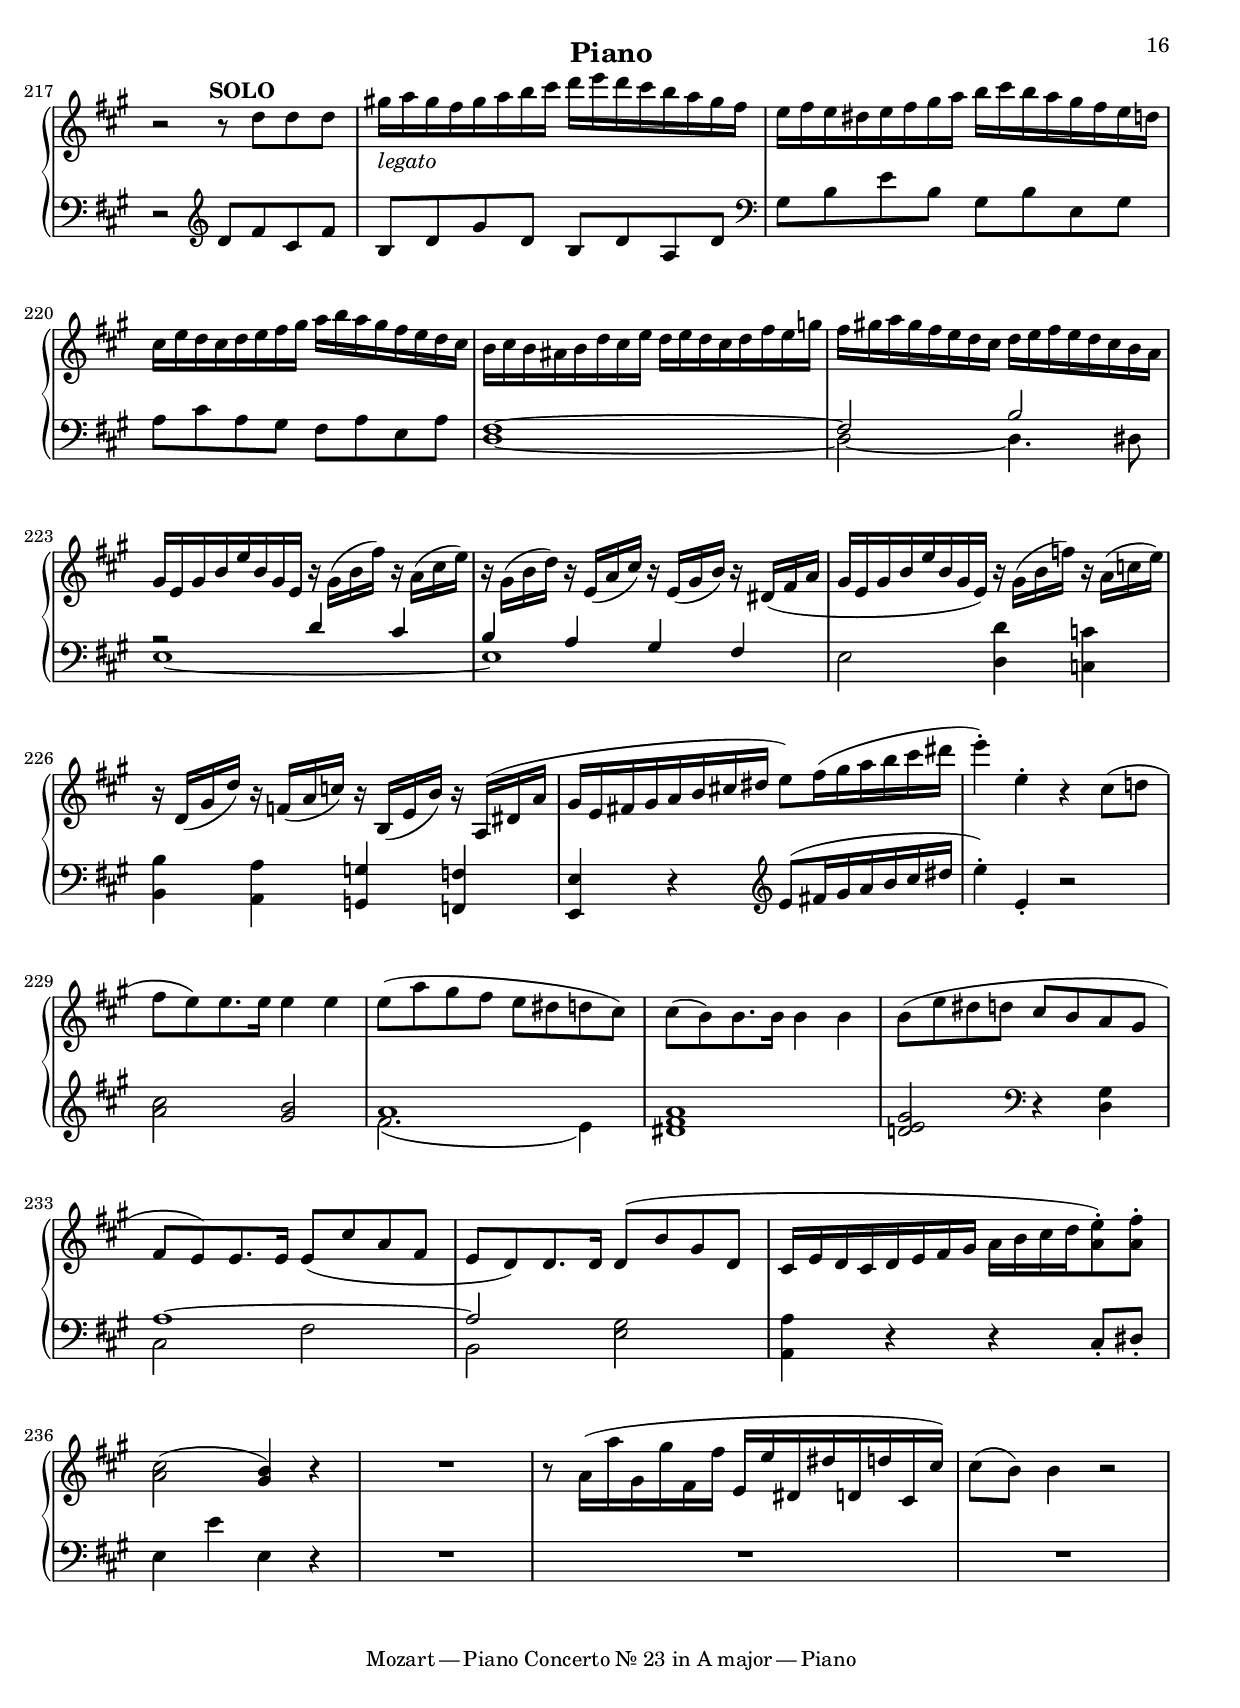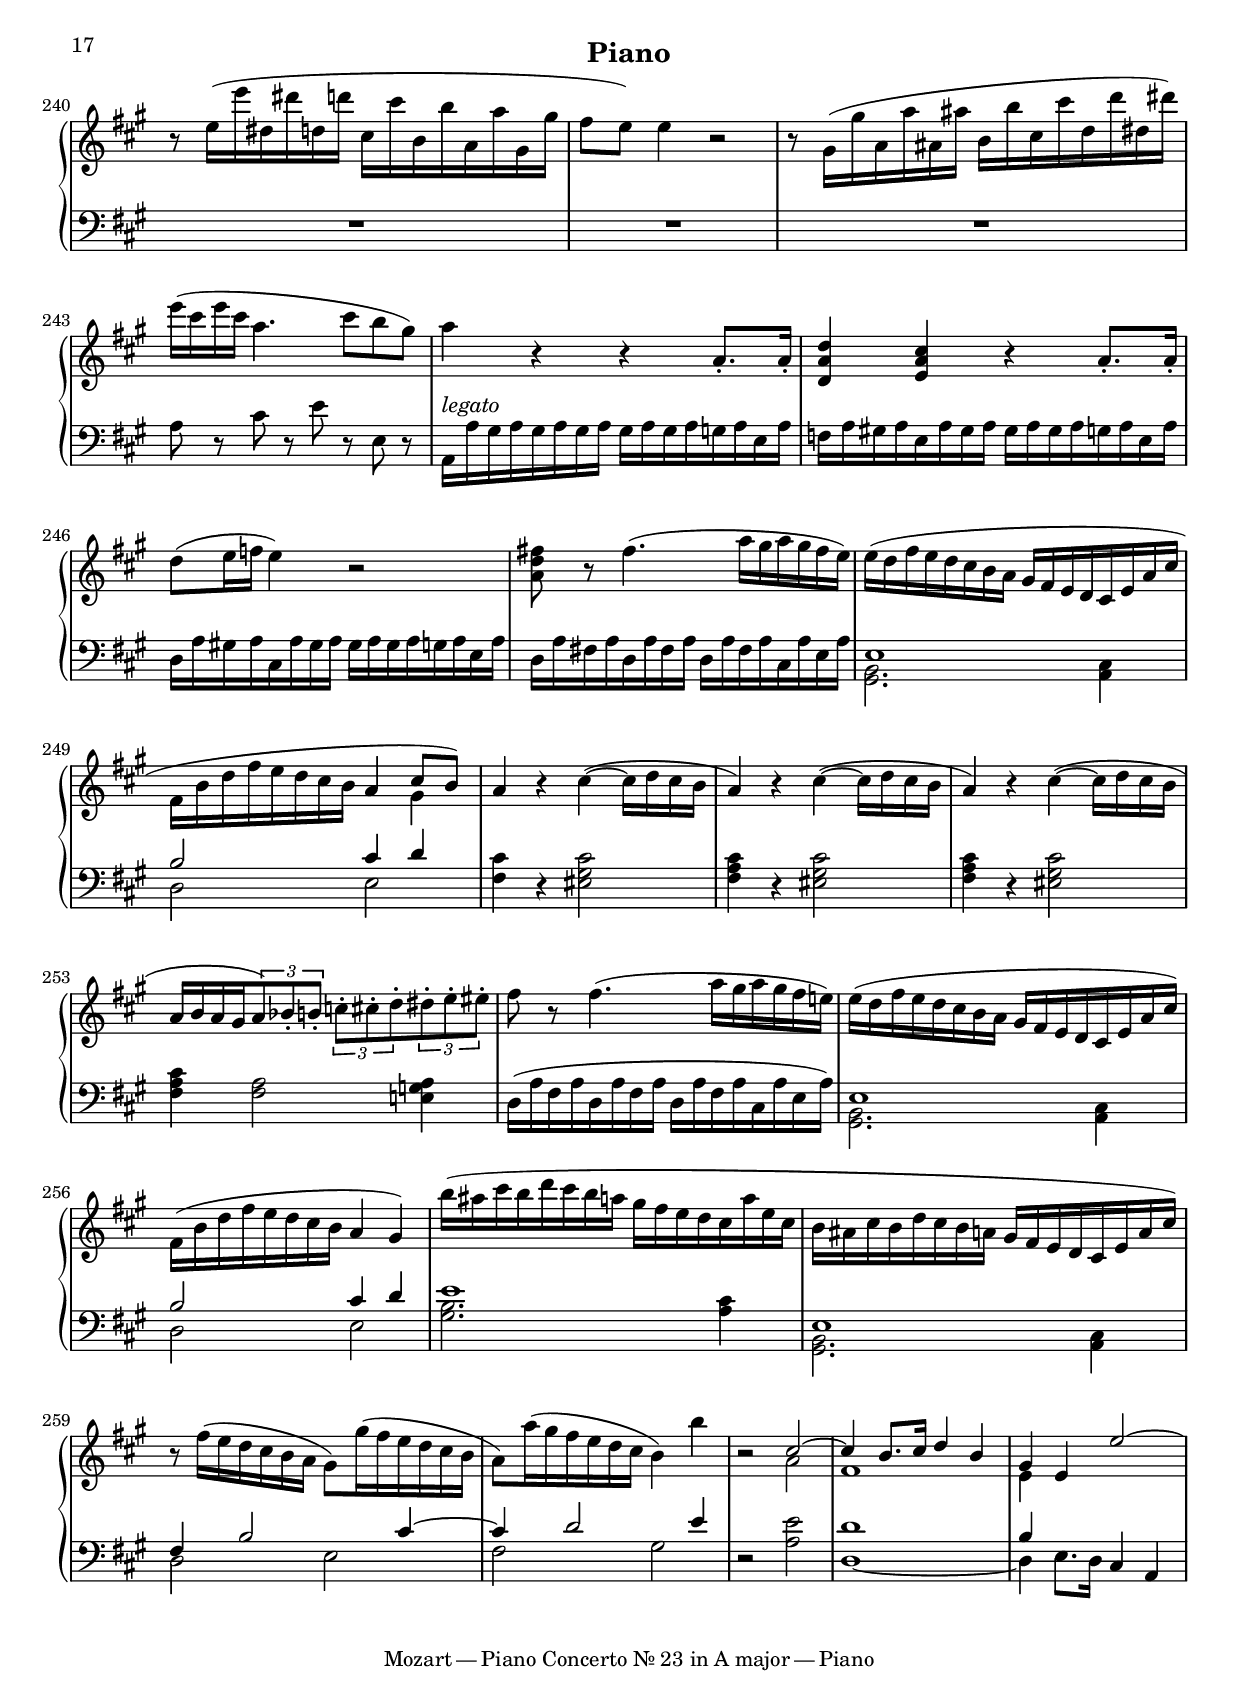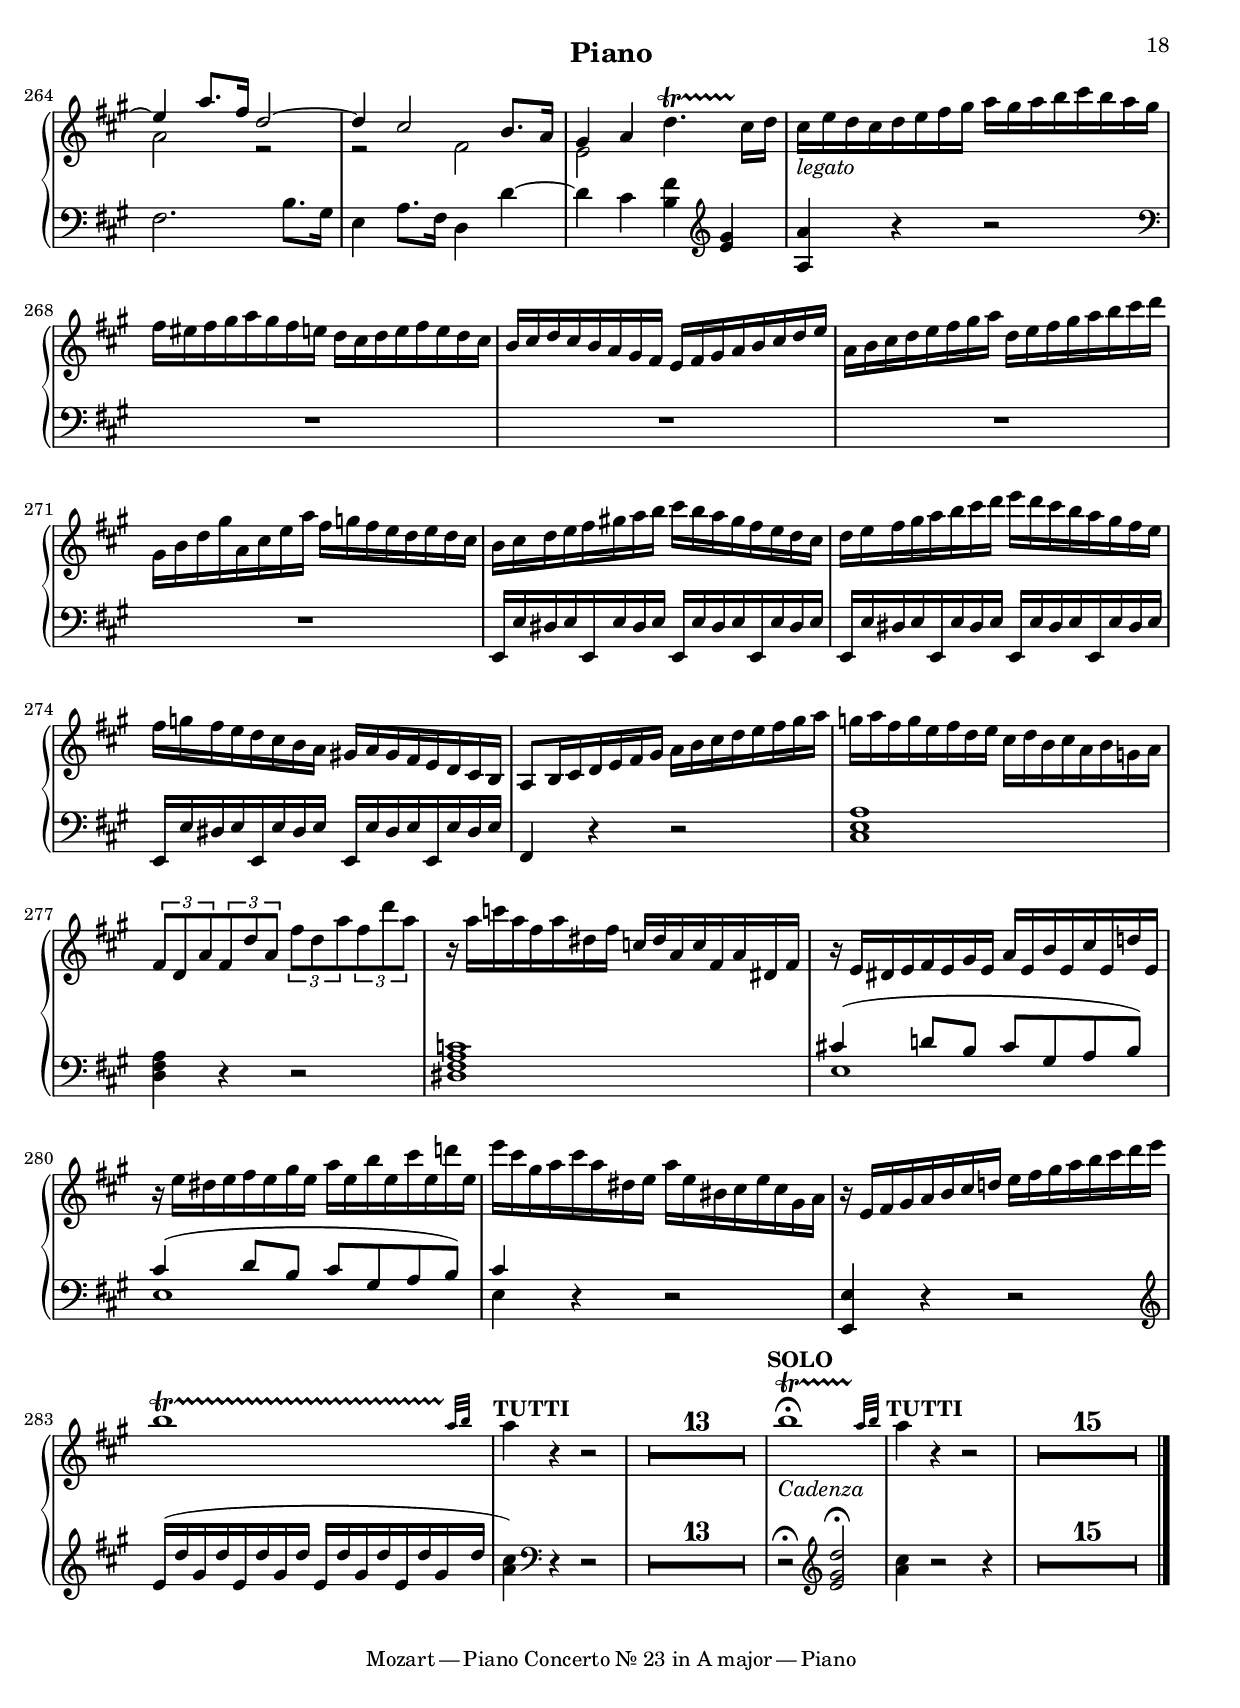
% Mozart - Piano Concerto No. 23 in A major
% typeset by William Chargin
% Piano
% Main file, to be compiled directly.

%#(set-default-paper-size "letter")
#(ly:set-option 'relative-includes #t)

\include "../common/version.ily"
\include "../common/variables.ily"
\include "../mutopia-header.ily"
\include "../common/definitions.ily"
\include "../common/parts-dimension.ily"

thisInstrName = \thisInstrNameV
Part = \thisInstrName

% I. Allegro
\include "../01_allegro/global.ily"
\include "../01_allegro/piano.ily"
thisTempo = \thisTempoMovI
thisIdentifier = \thisIdentifierMovI
\bookpart { % Score block for piano part printout
% Do not compile

\include "version.ily"
\include "styles.ily"

\score {
  \keepWithTag #'printed
  <<
    \new PianoStaff
    <<
      \set PianoStaff.instrumentName = \thisInstrNameV
      % Staff names are not arbitrary; they are depended on by
      % \staffUp and \staffDown in ./common/definitions.ily.
      \new Staff = "upper" {
        \thisClefInstrVu
        \condenseRests
        \global
        \pianoTreble
      }
      \new Staff = "lower" {
        \thisClefInstrVd
        \condenseRests
        \global
        \pianoBass
      }
    >>
  >>
  \layout { }
}
 }

% II. Andante
\include "../02_andante/global.ily"
\include "../02_andante/piano.ily"
thisTempo = \thisTempoMovII
thisIdentifier = \thisIdentifierMovII
\bookpart { % Score block for piano part printout
% Do not compile

\include "version.ily"
\include "styles.ily"

\score {
  \keepWithTag #'printed
  <<
    \new PianoStaff
    <<
      \set PianoStaff.instrumentName = \thisInstrNameV
      % Staff names are not arbitrary; they are depended on by
      % \staffUp and \staffDown in ./common/definitions.ily.
      \new Staff = "upper" {
        \thisClefInstrVu
        \condenseRests
        \global
        \pianoTreble
      }
      \new Staff = "lower" {
        \thisClefInstrVd
        \condenseRests
        \global
        \pianoBass
      }
    >>
  >>
  \layout { }
}
 }

% III. Presto
\include "../03_presto/global.ily"
\include "../03_presto/piano.ily"
thisTempo = \thisTempoMovIII
thisIdentifier = \thisIdentifierMovIII
\bookpart { % Score block for piano part printout
% Do not compile

\include "version.ily"
\include "styles.ily"

\score {
  \keepWithTag #'printed
  <<
    \new PianoStaff
    <<
      \set PianoStaff.instrumentName = \thisInstrNameV
      % Staff names are not arbitrary; they are depended on by
      % \staffUp and \staffDown in ./common/definitions.ily.
      \new Staff = "upper" {
        \thisClefInstrVu
        \condenseRests
        \global
        \pianoTreble
      }
      \new Staff = "lower" {
        \thisClefInstrVd
        \condenseRests
        \global
        \pianoBass
      }
    >>
  >>
  \layout { }
}
 }
